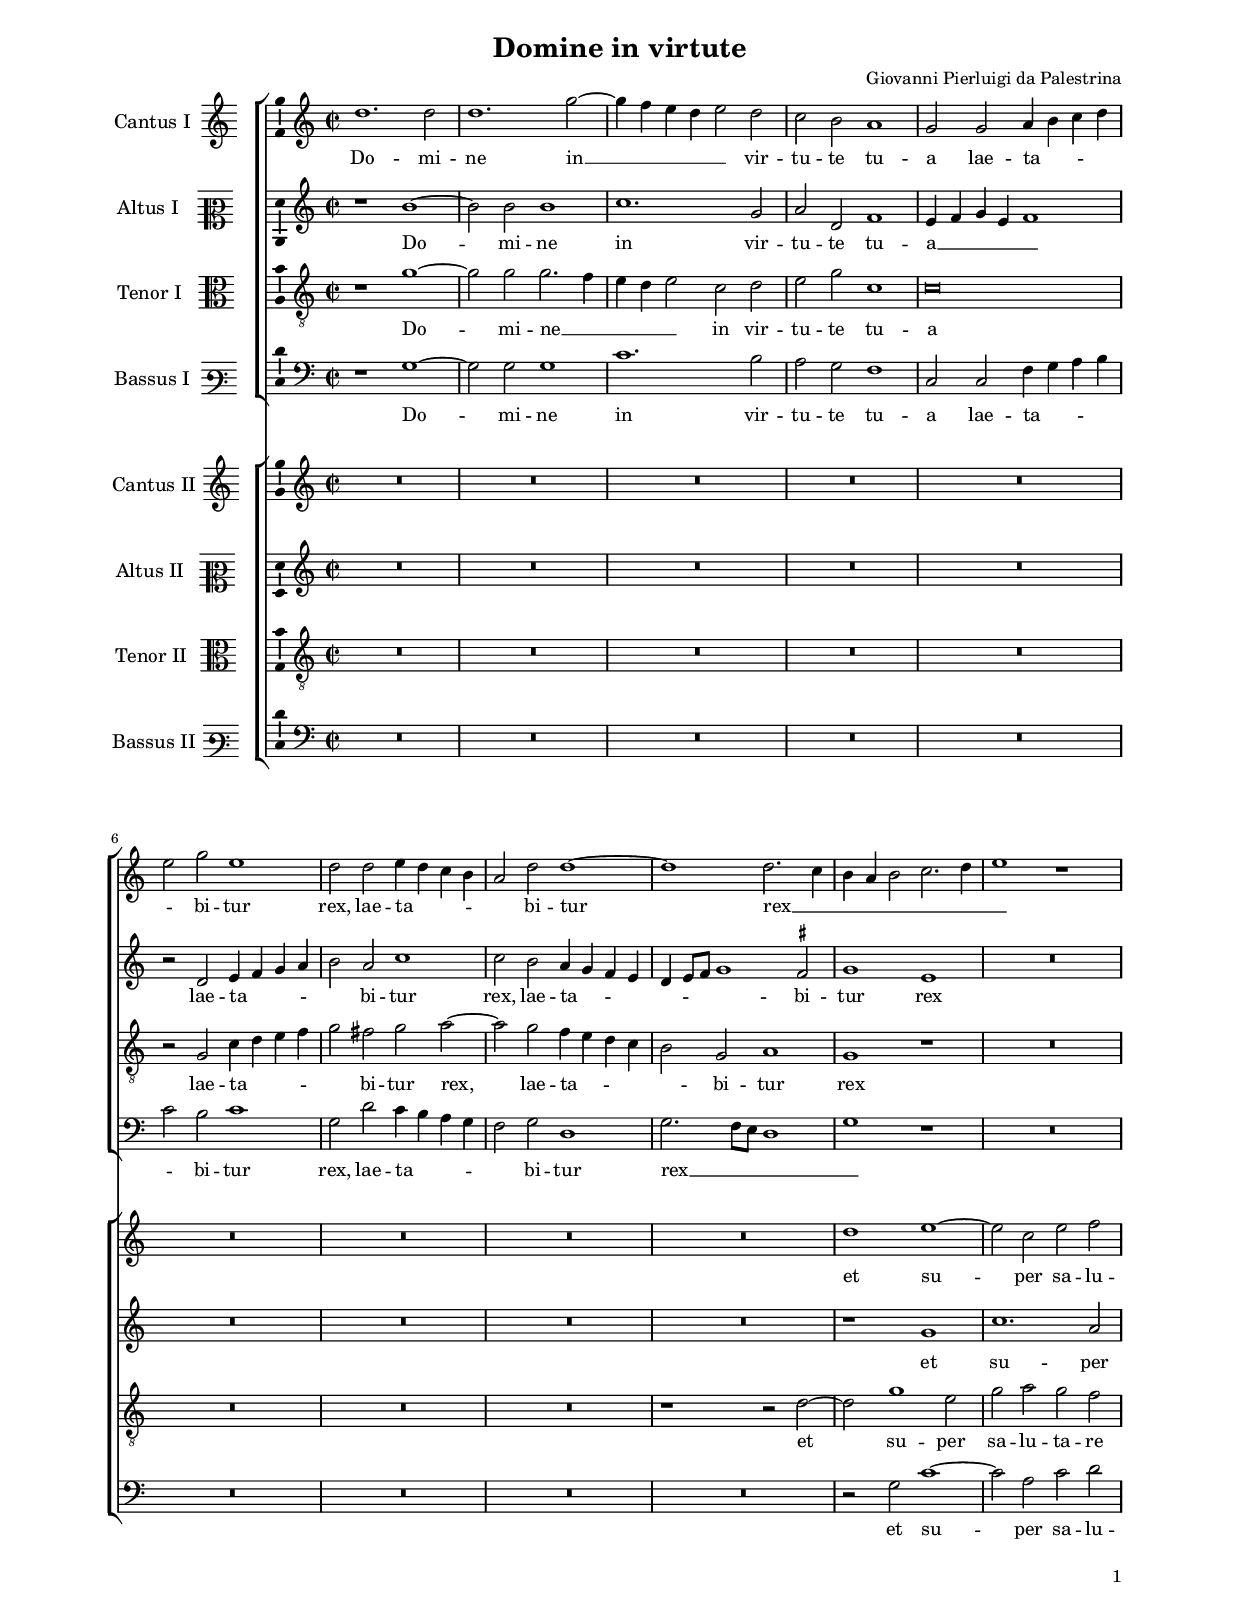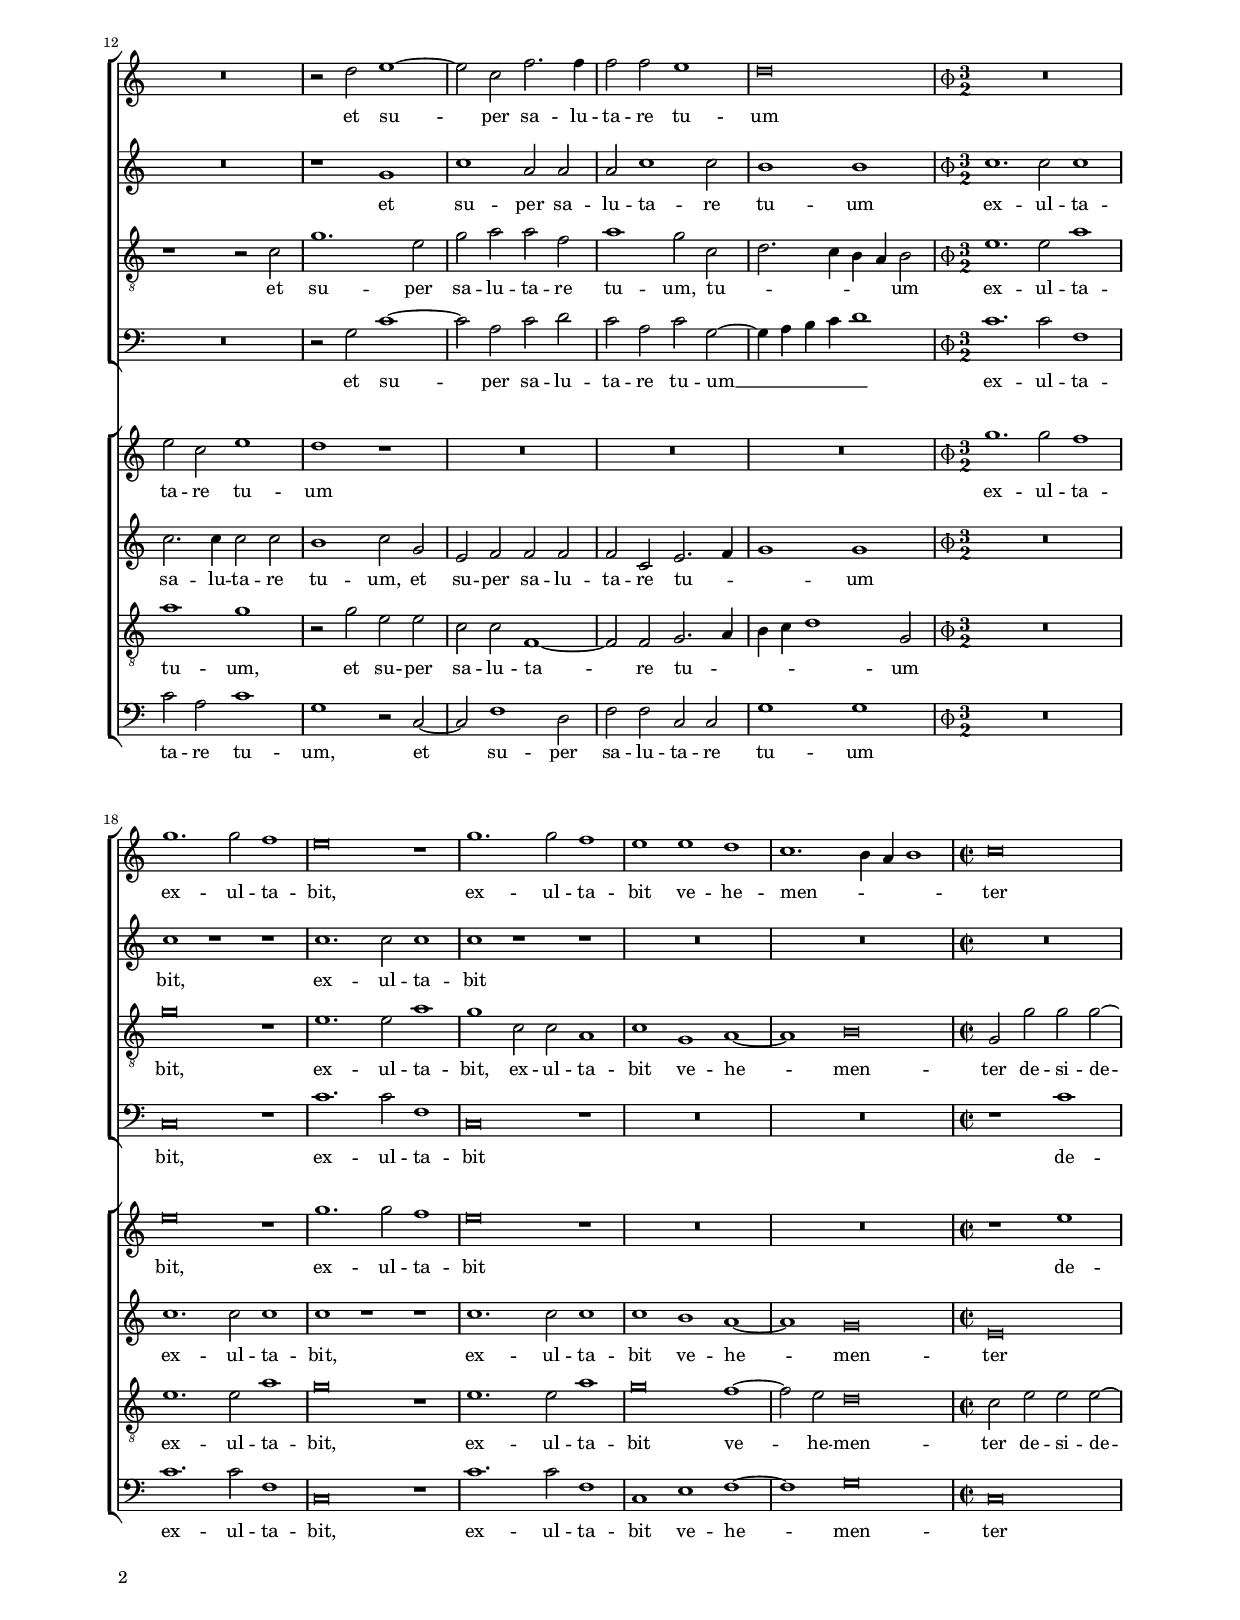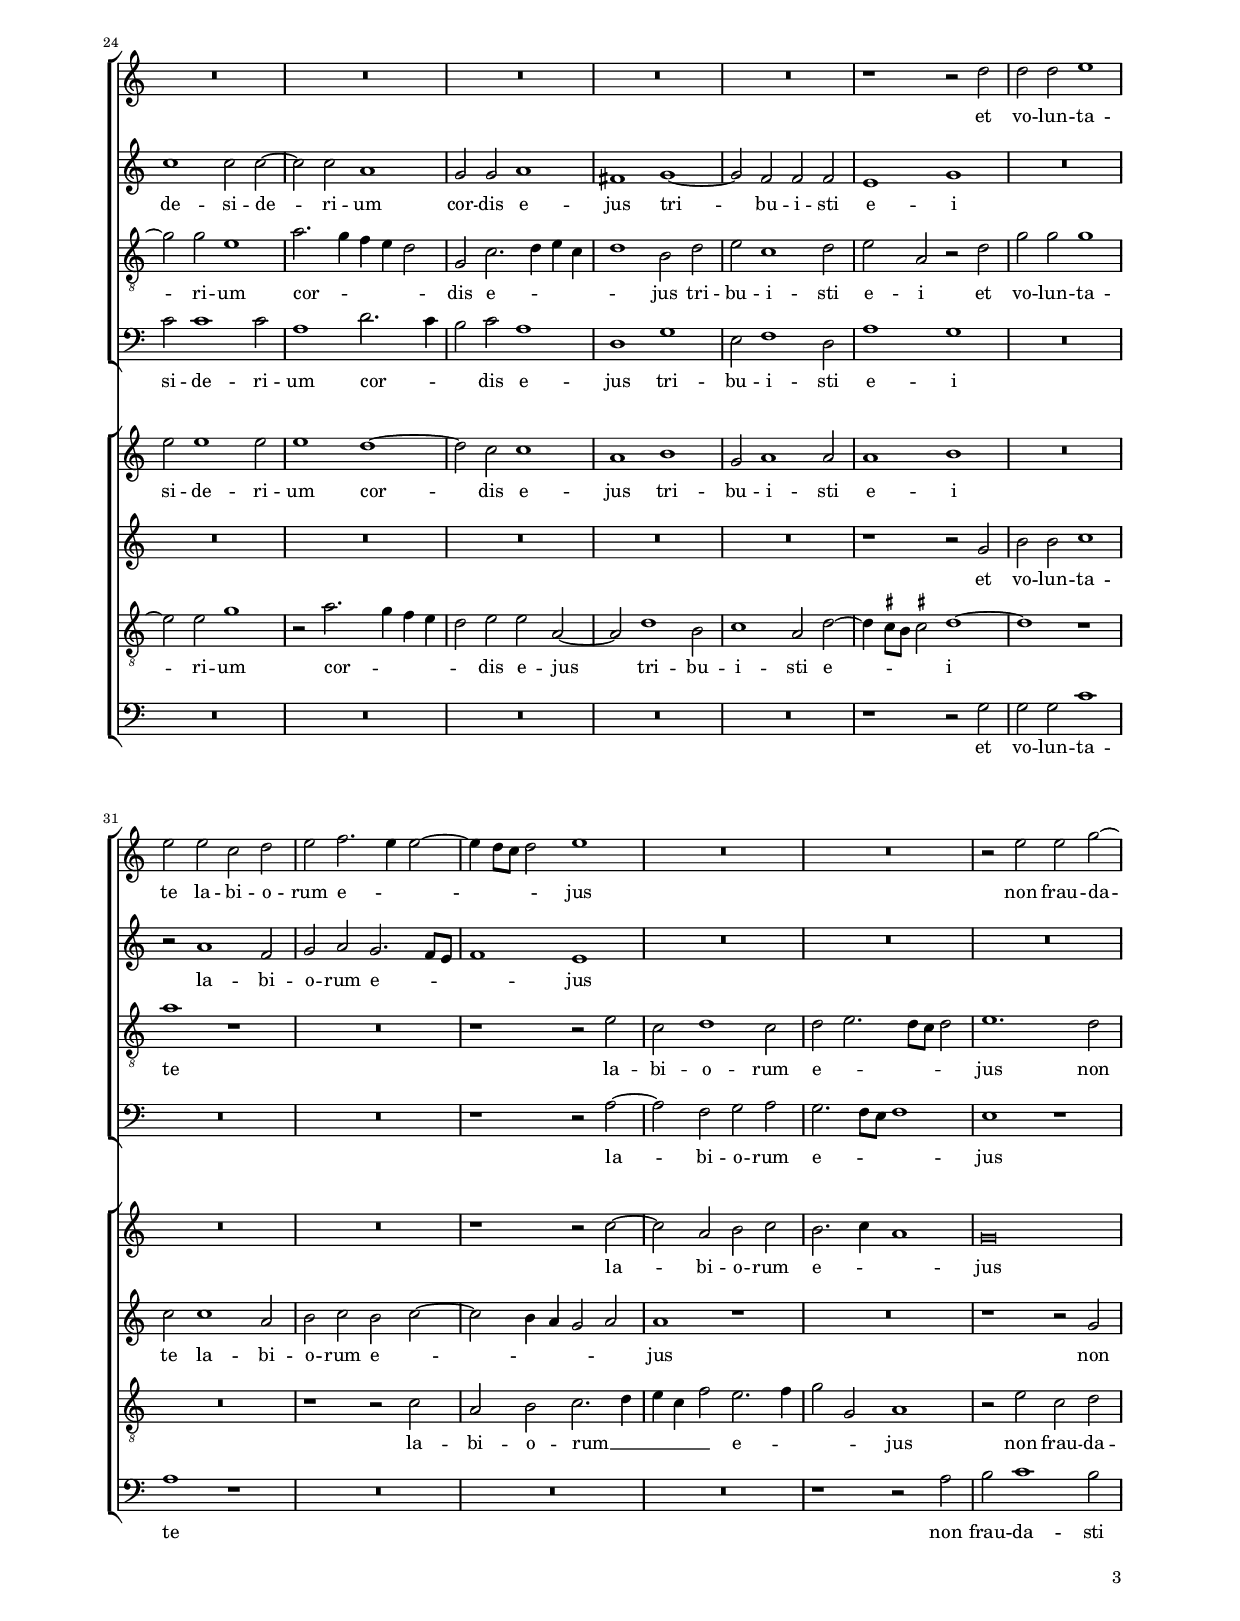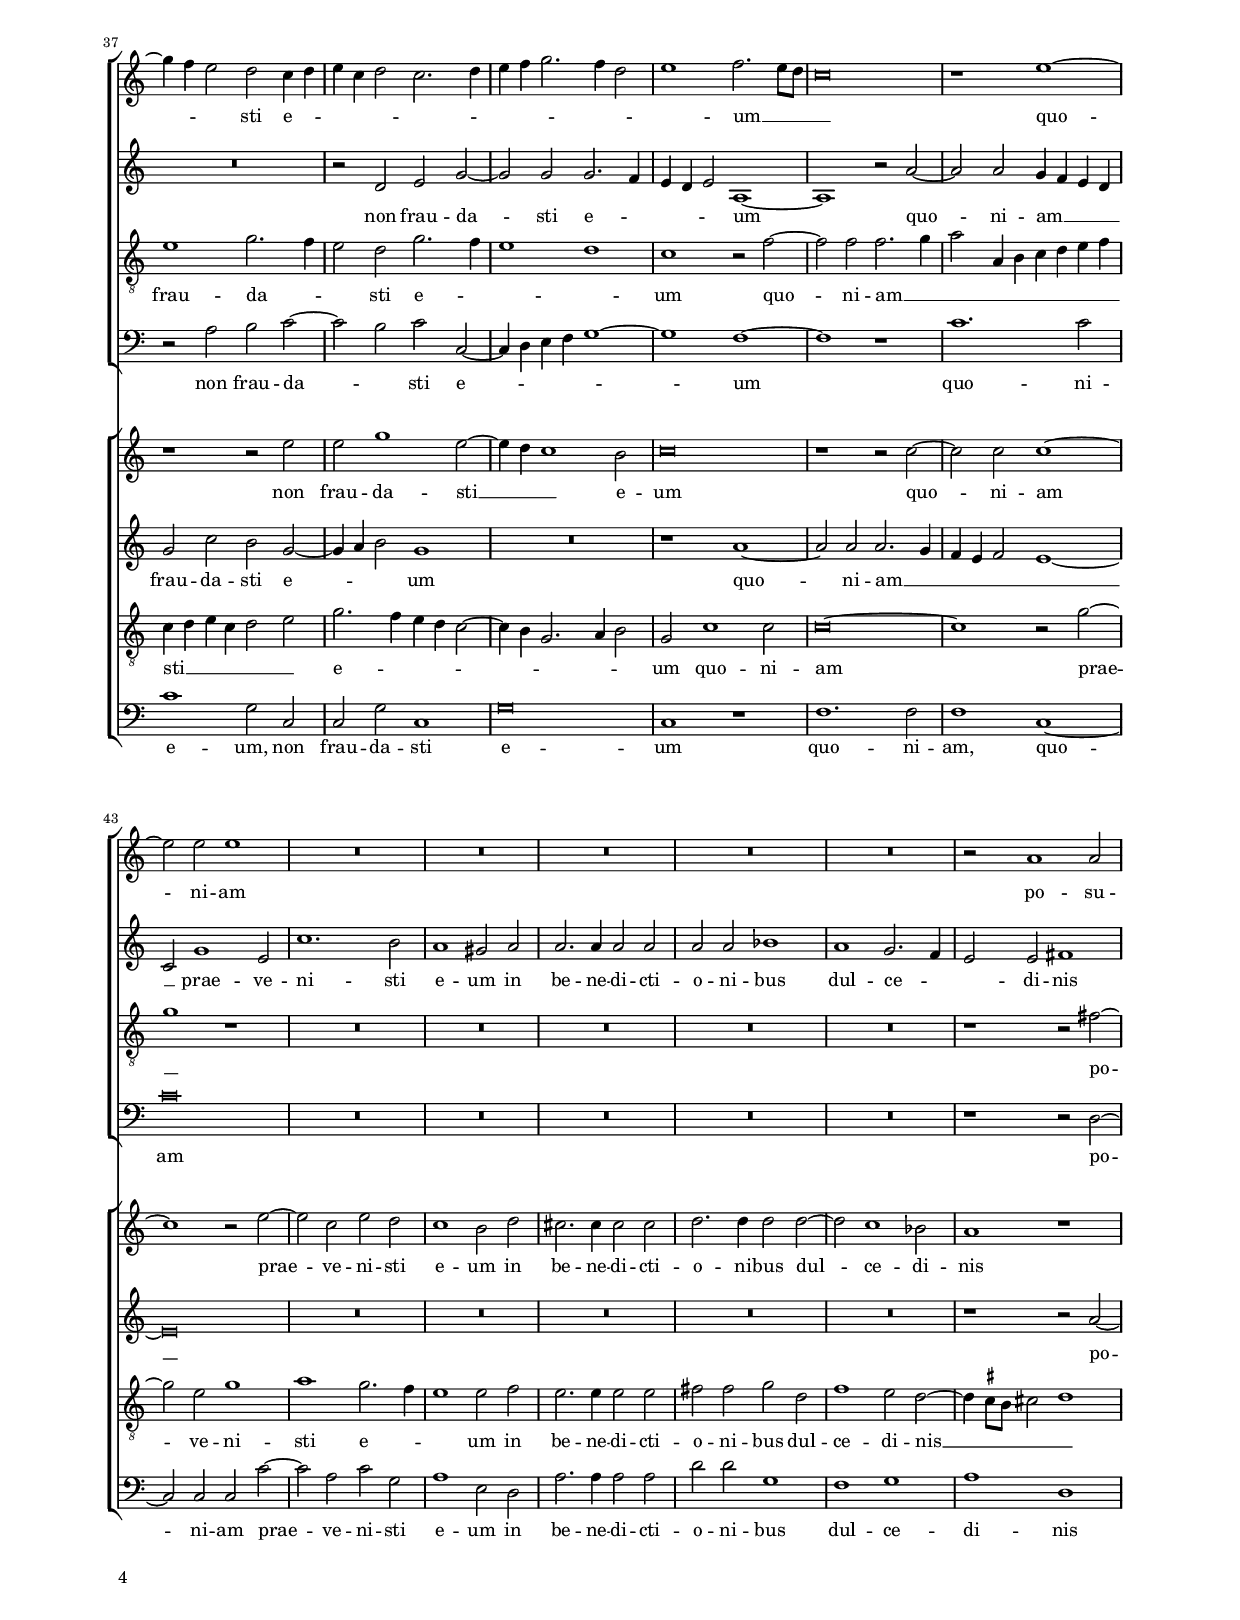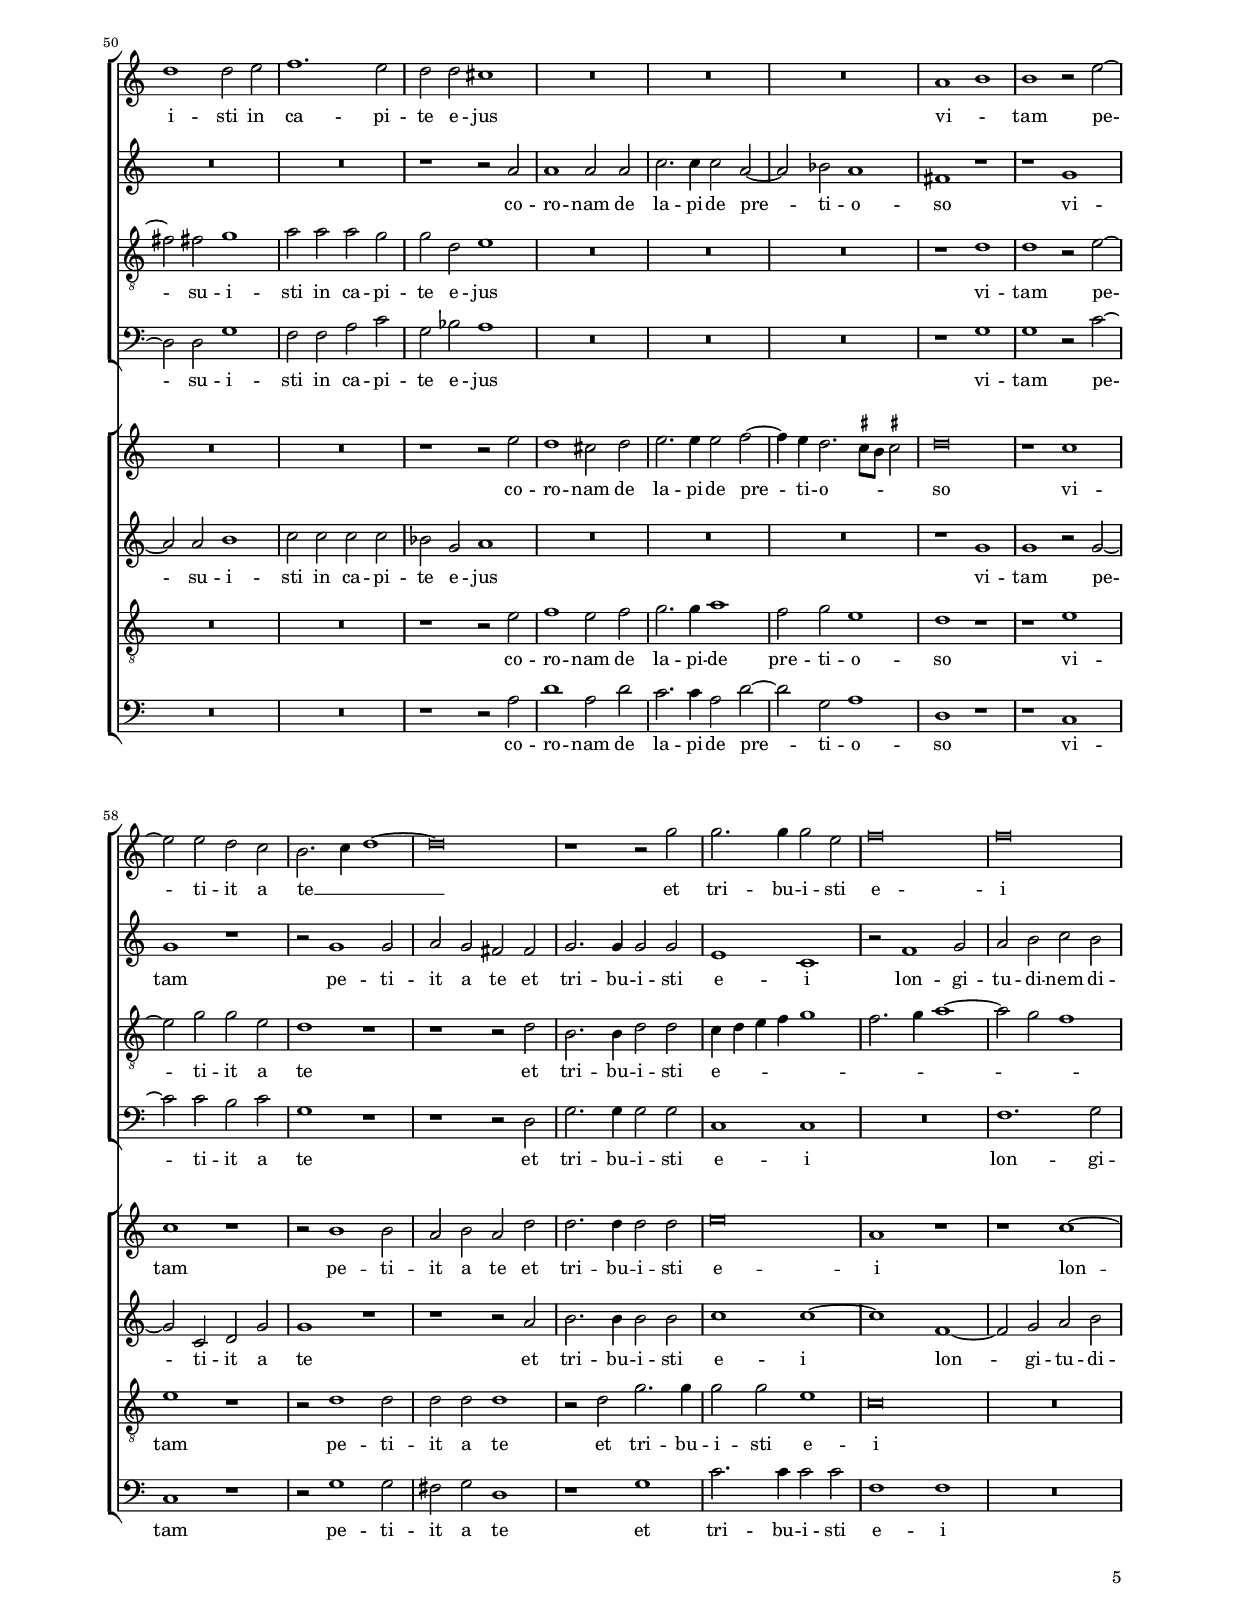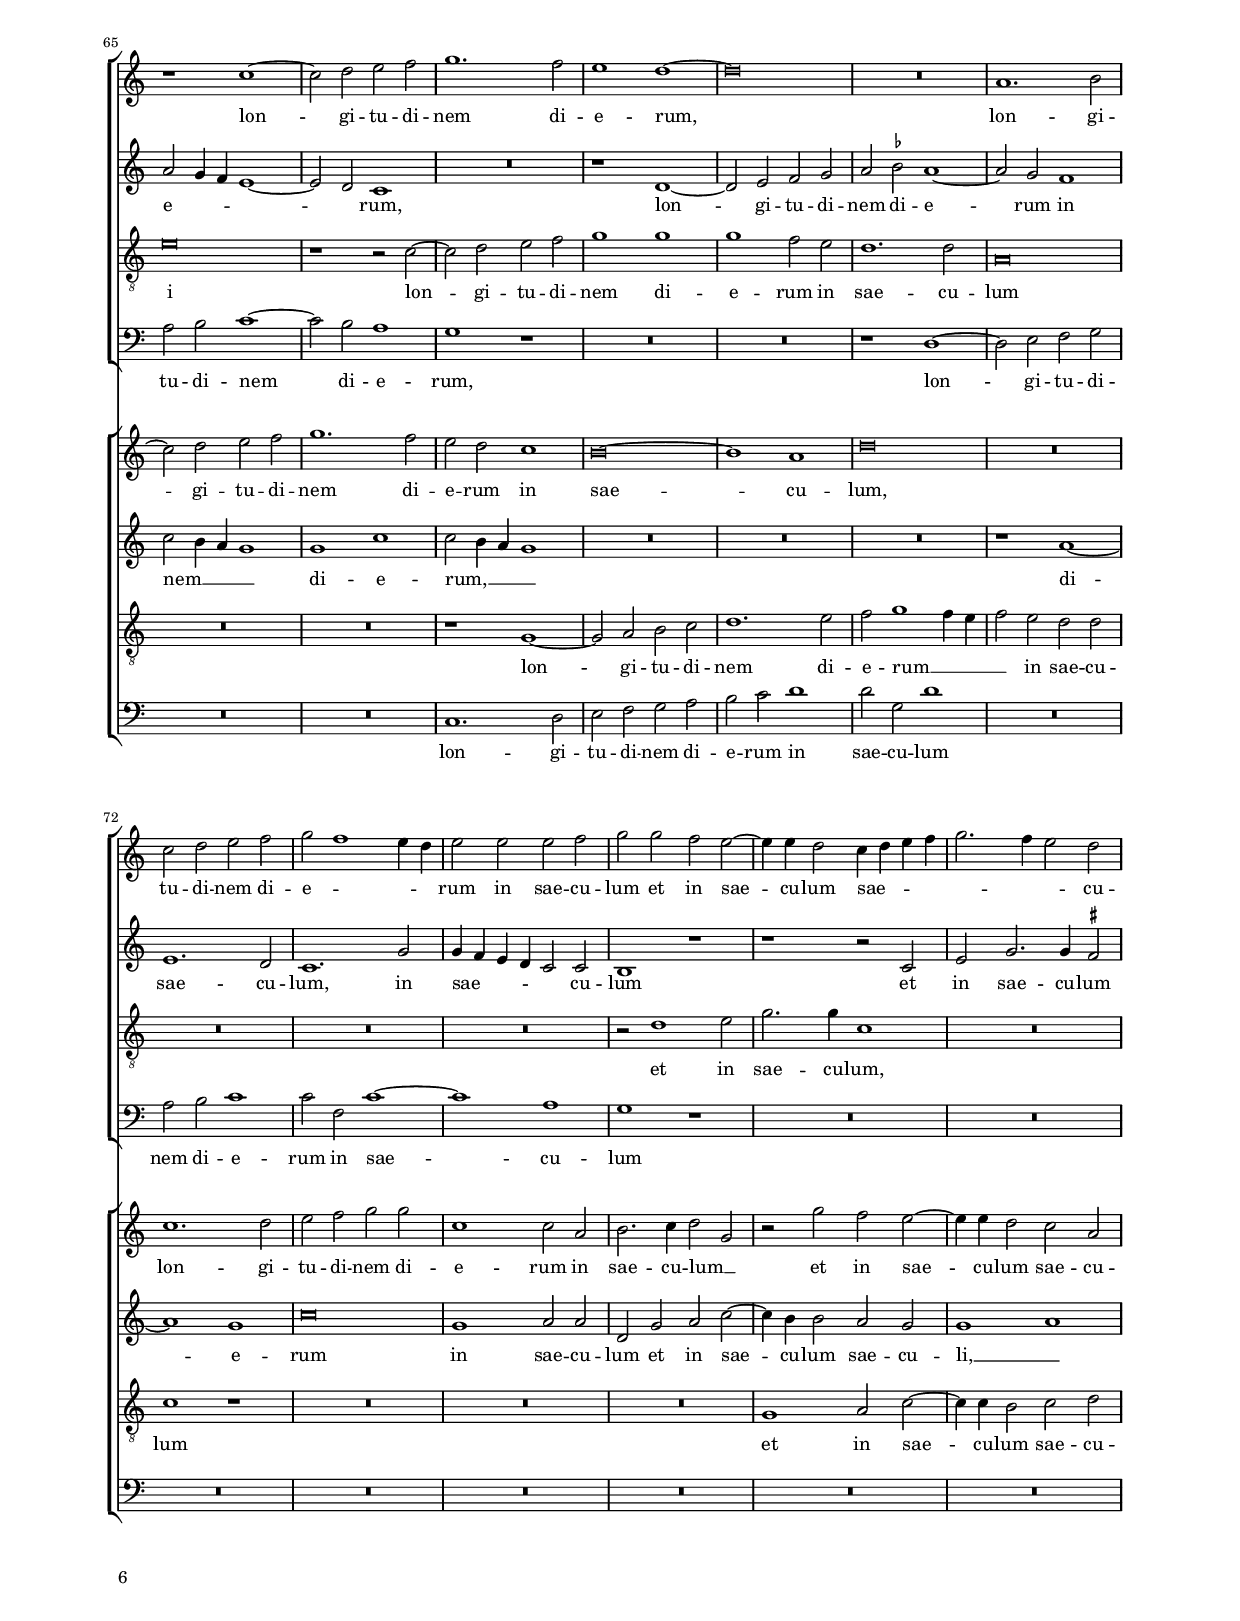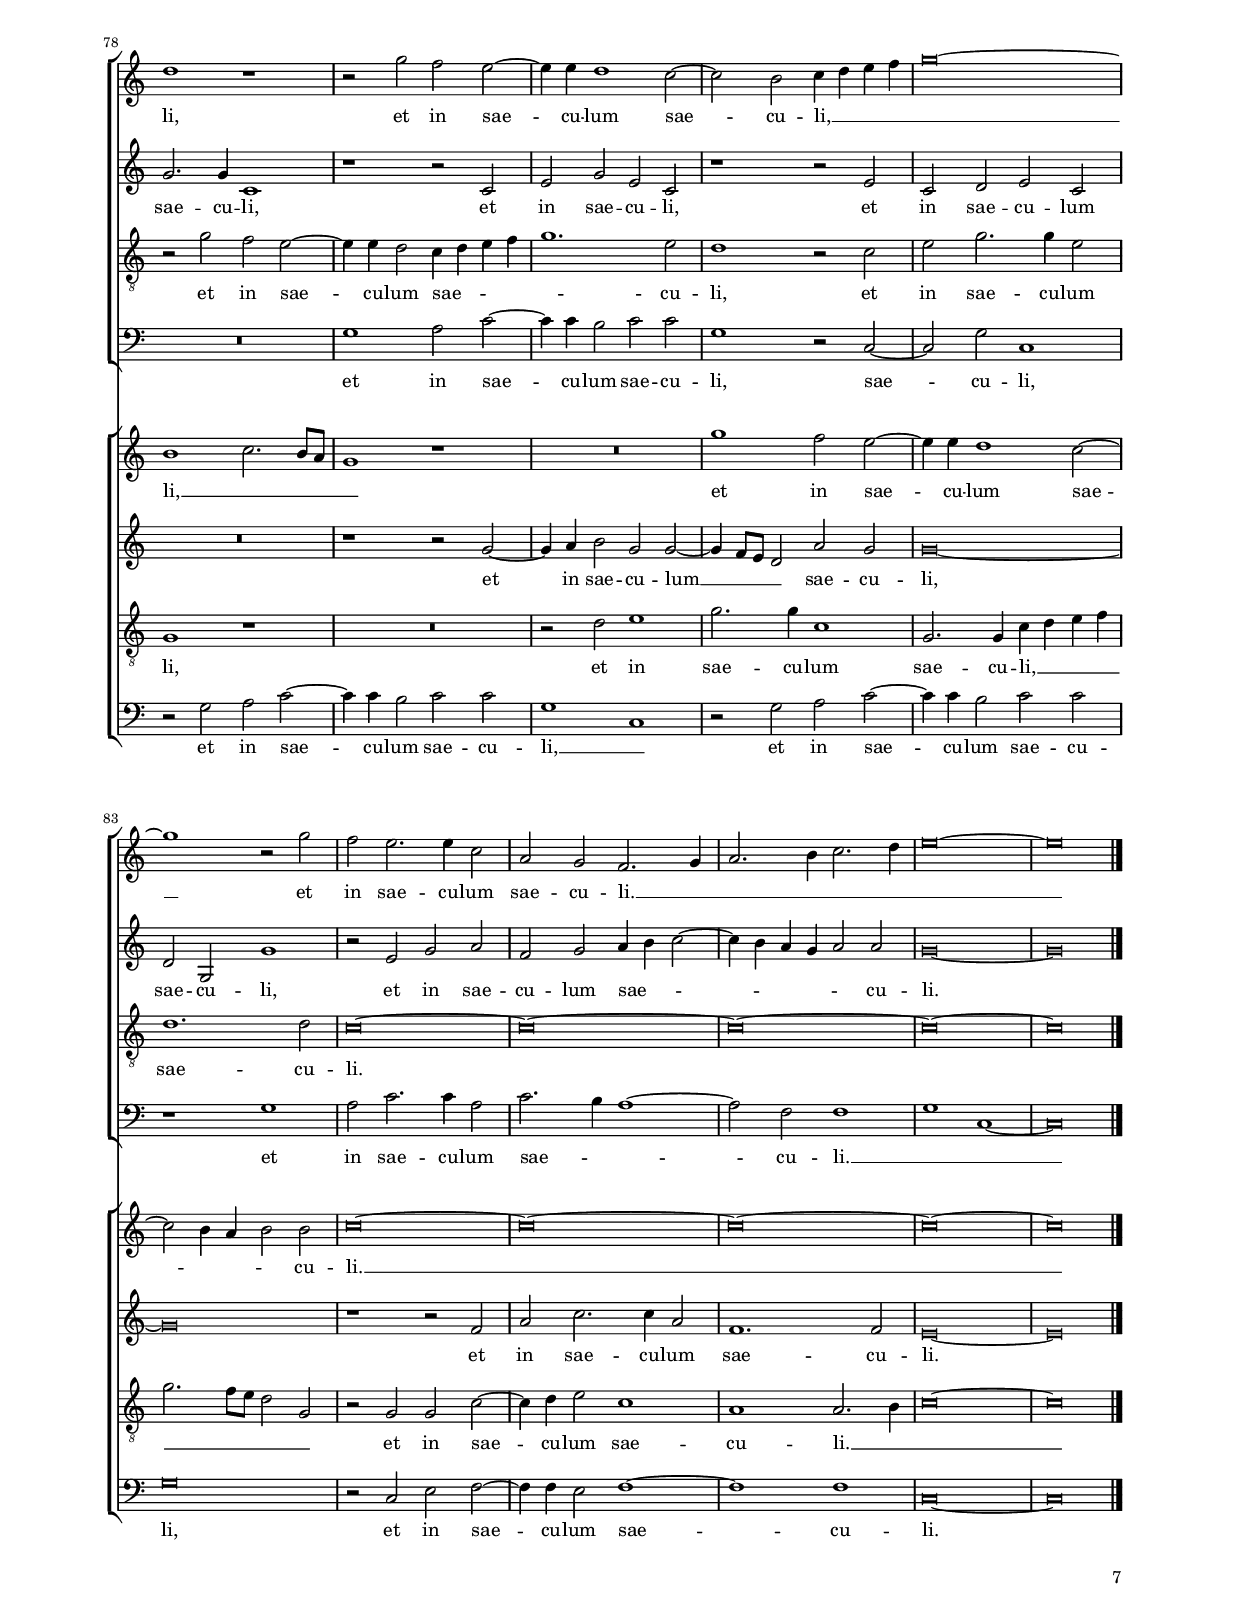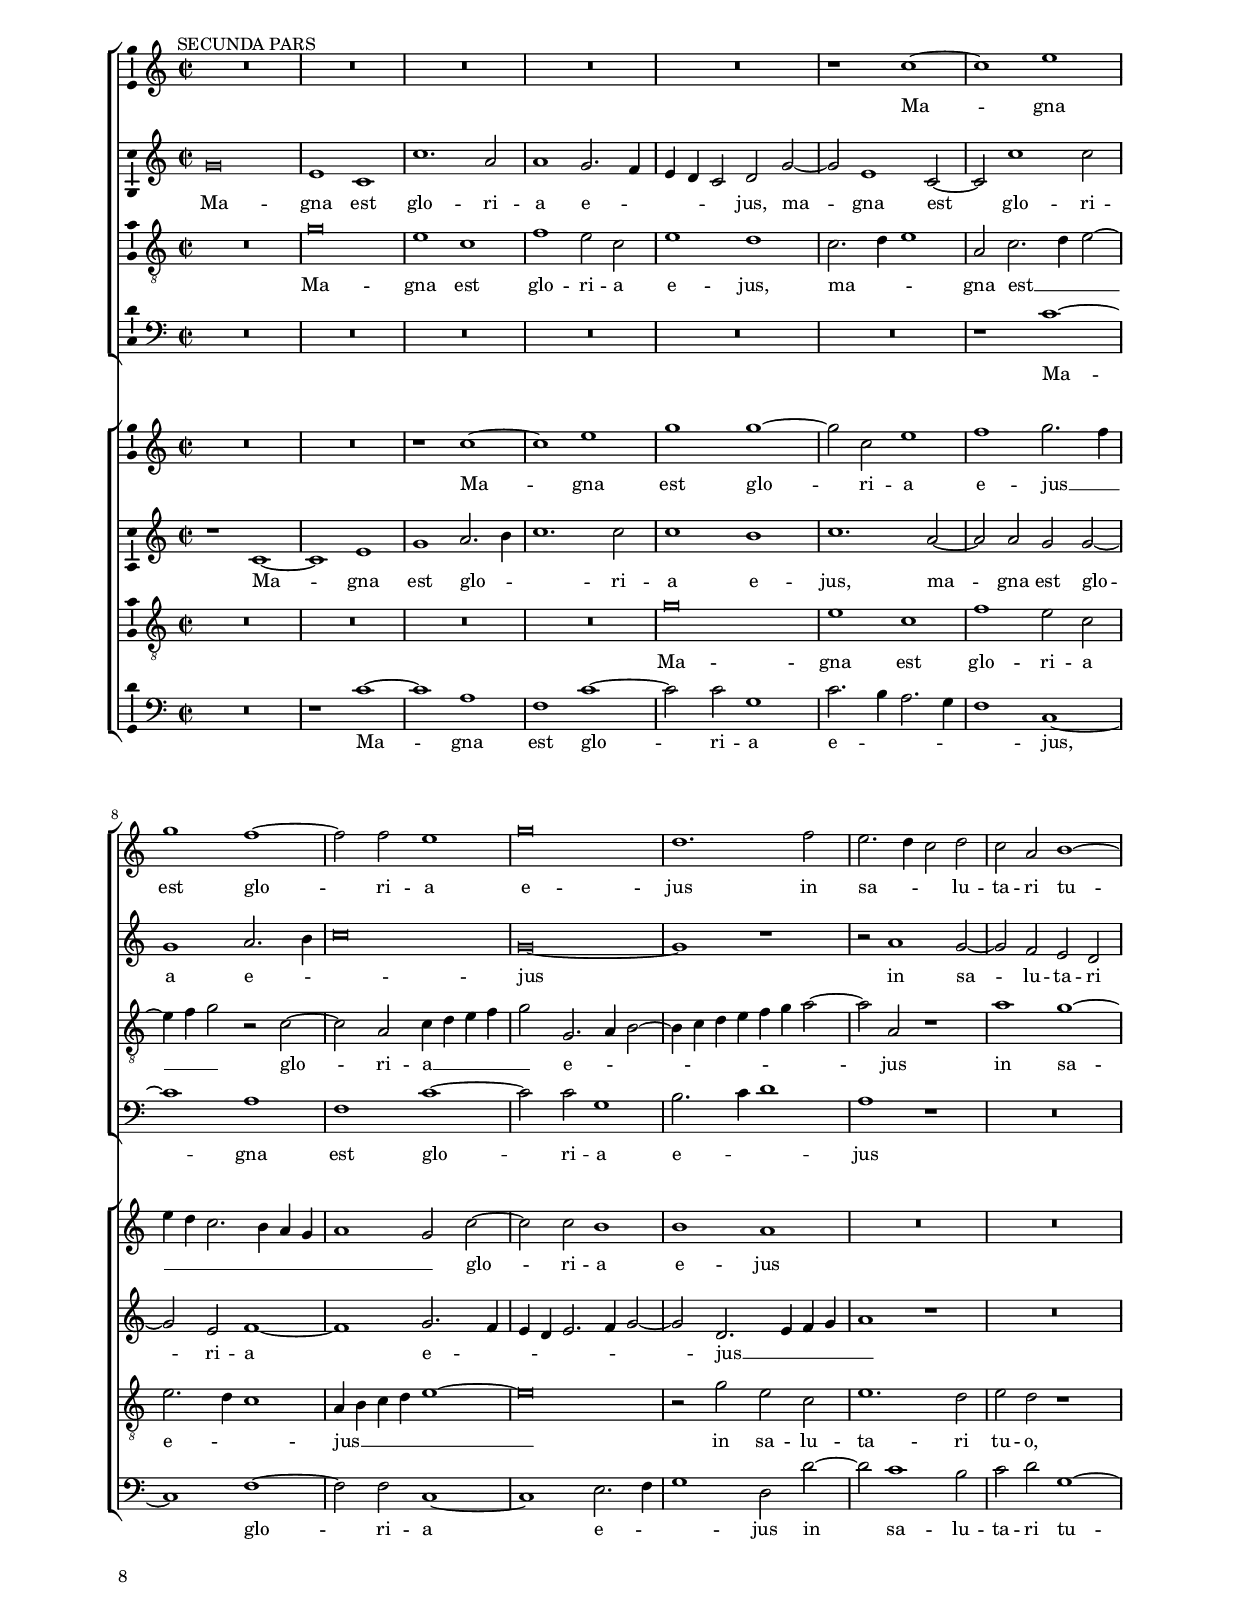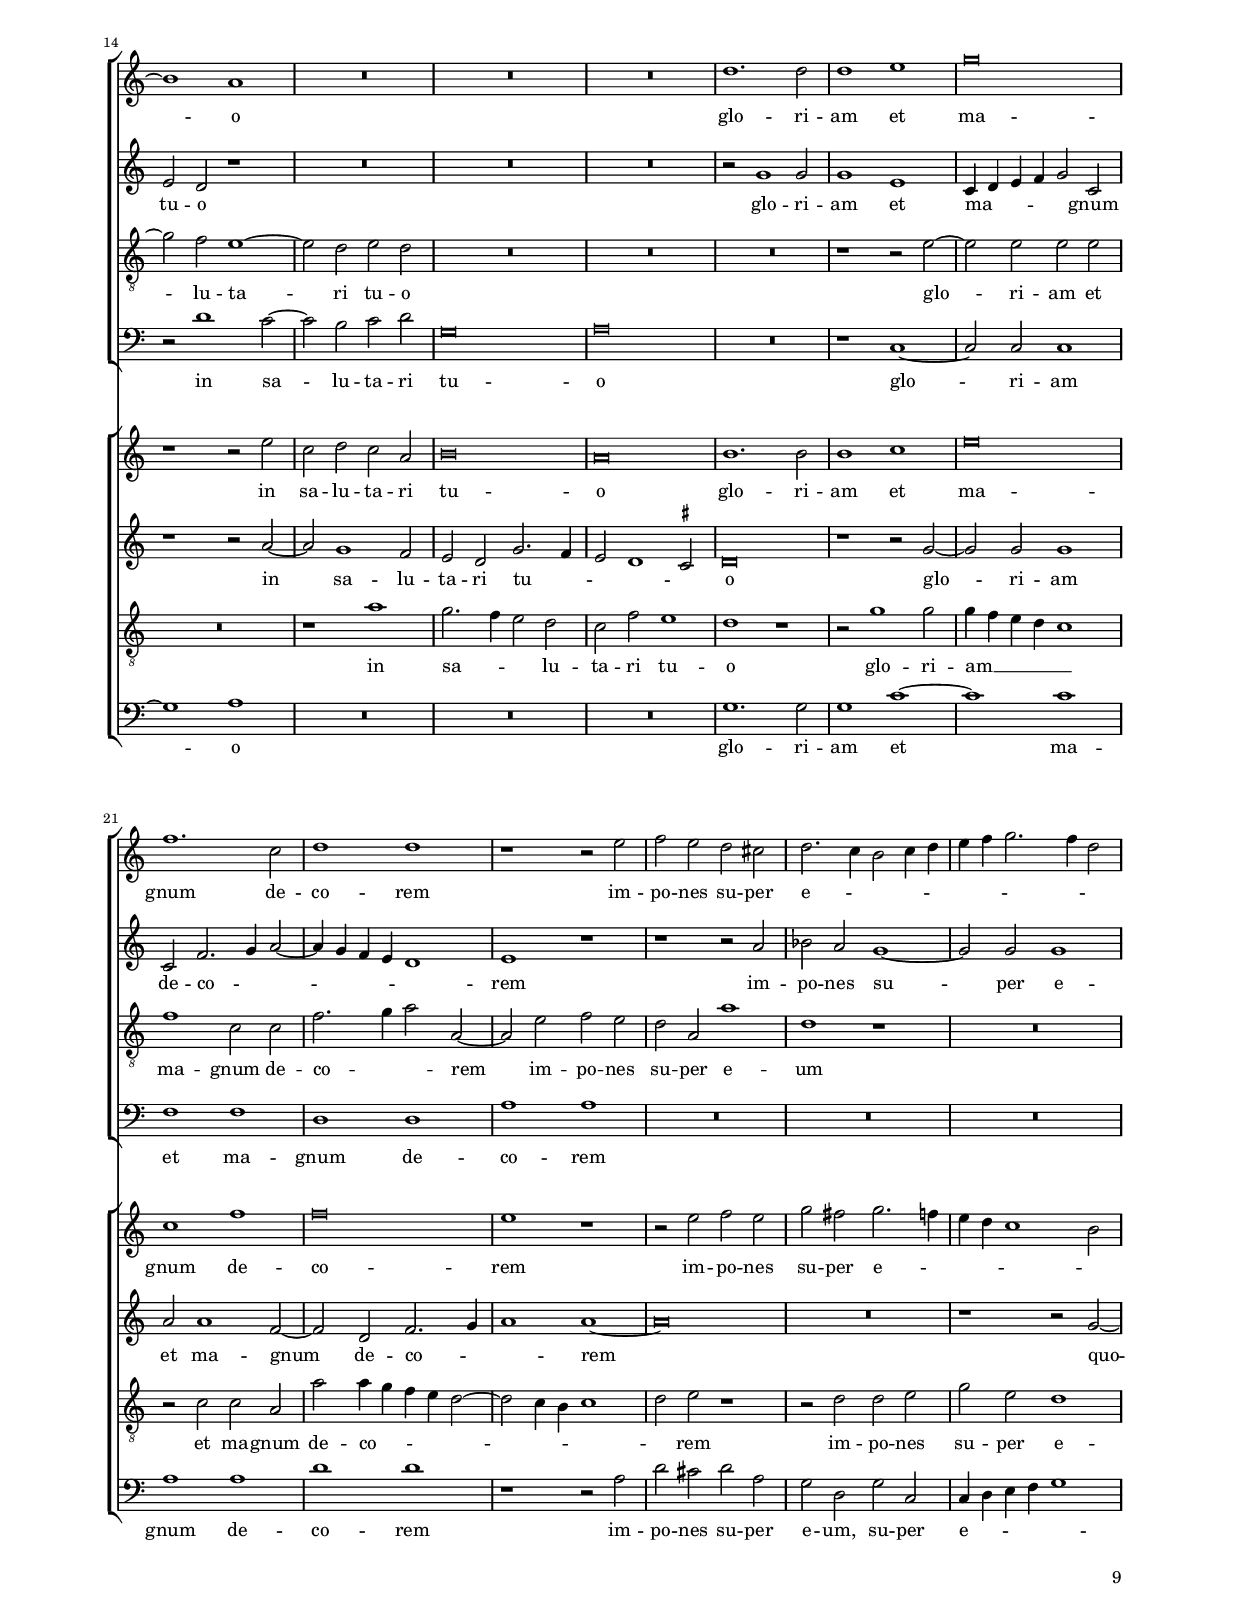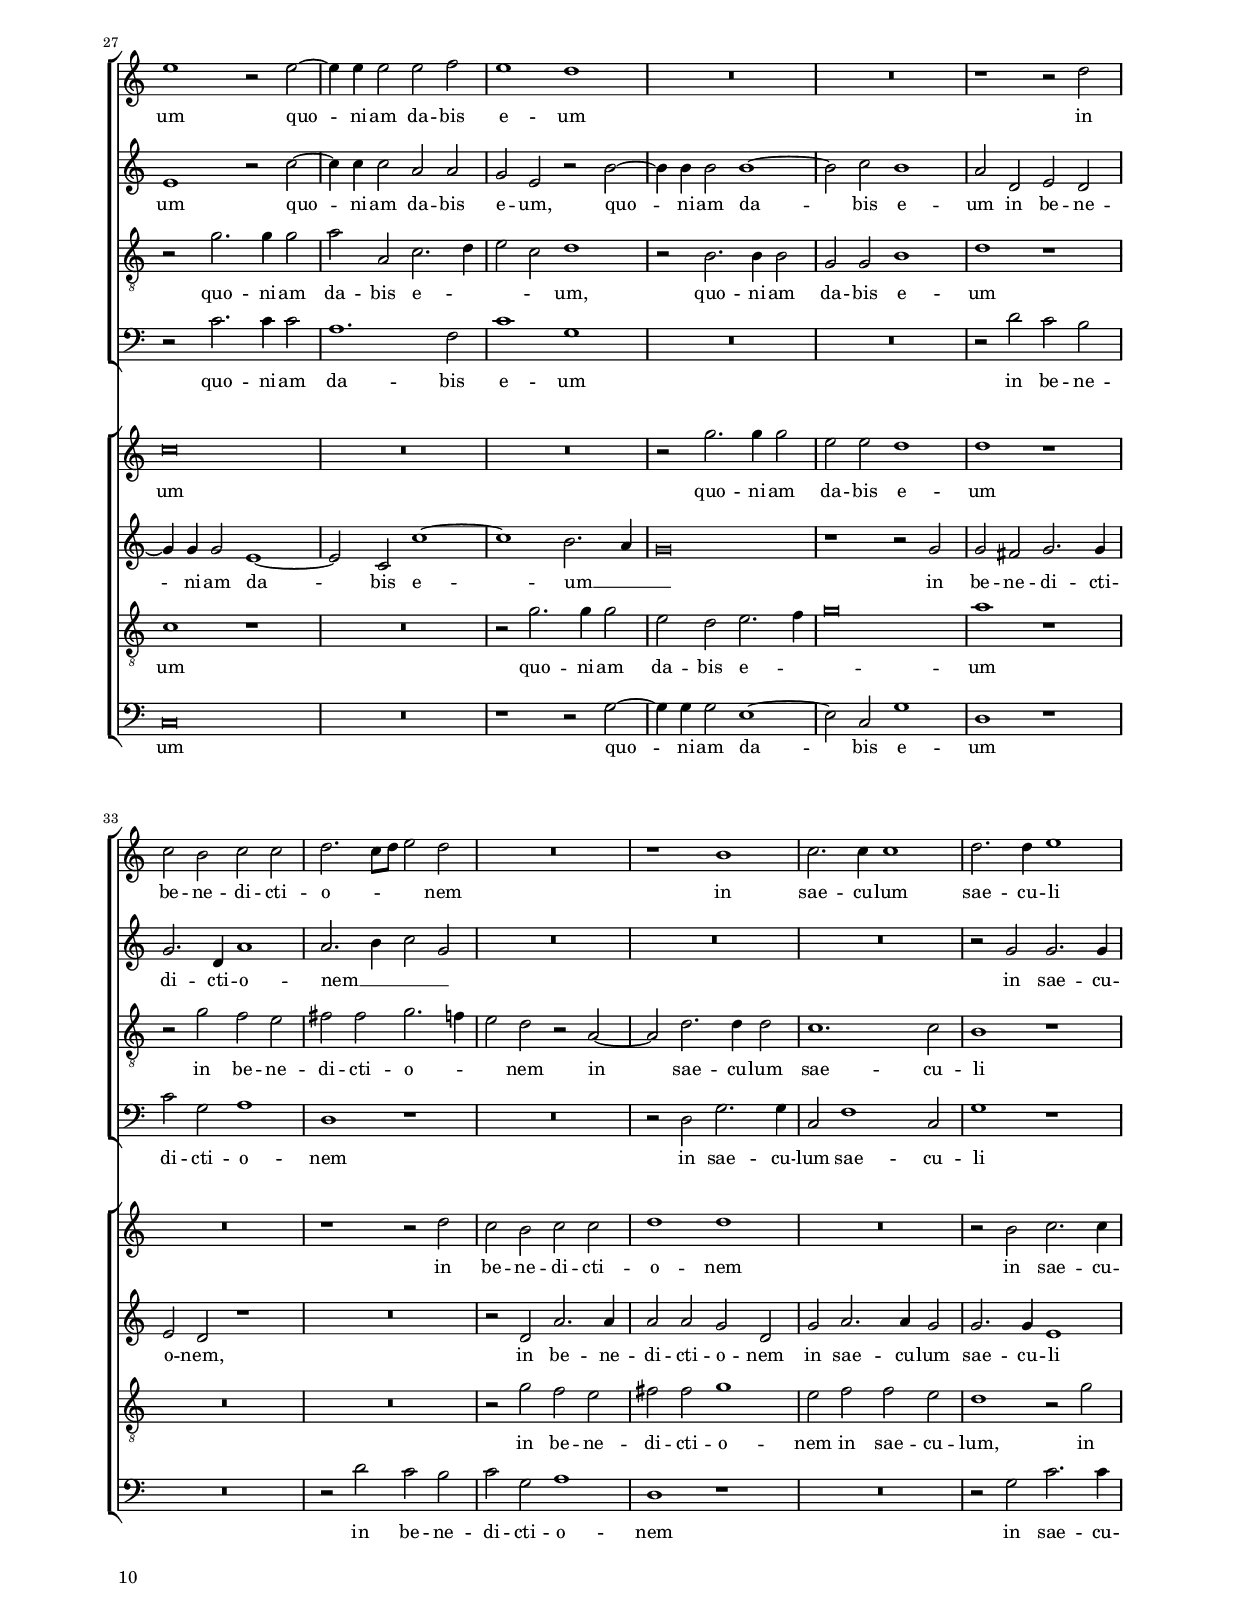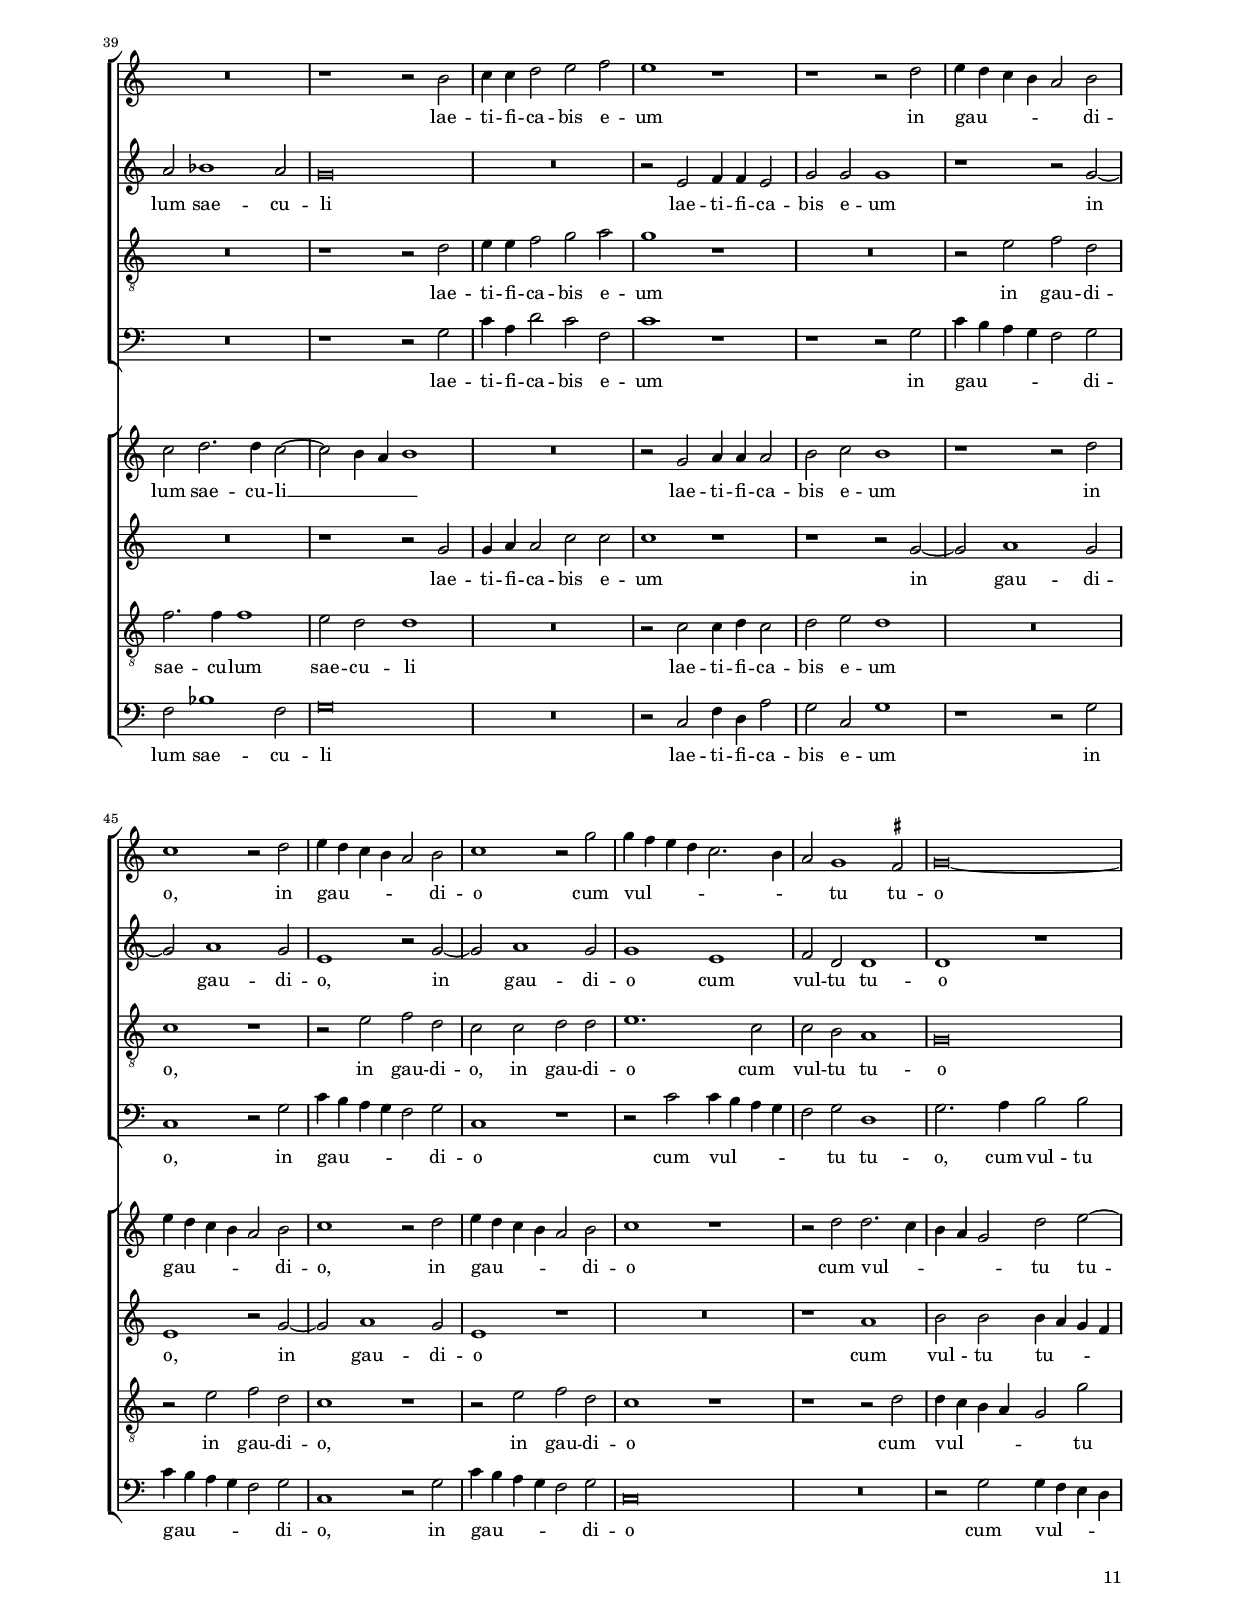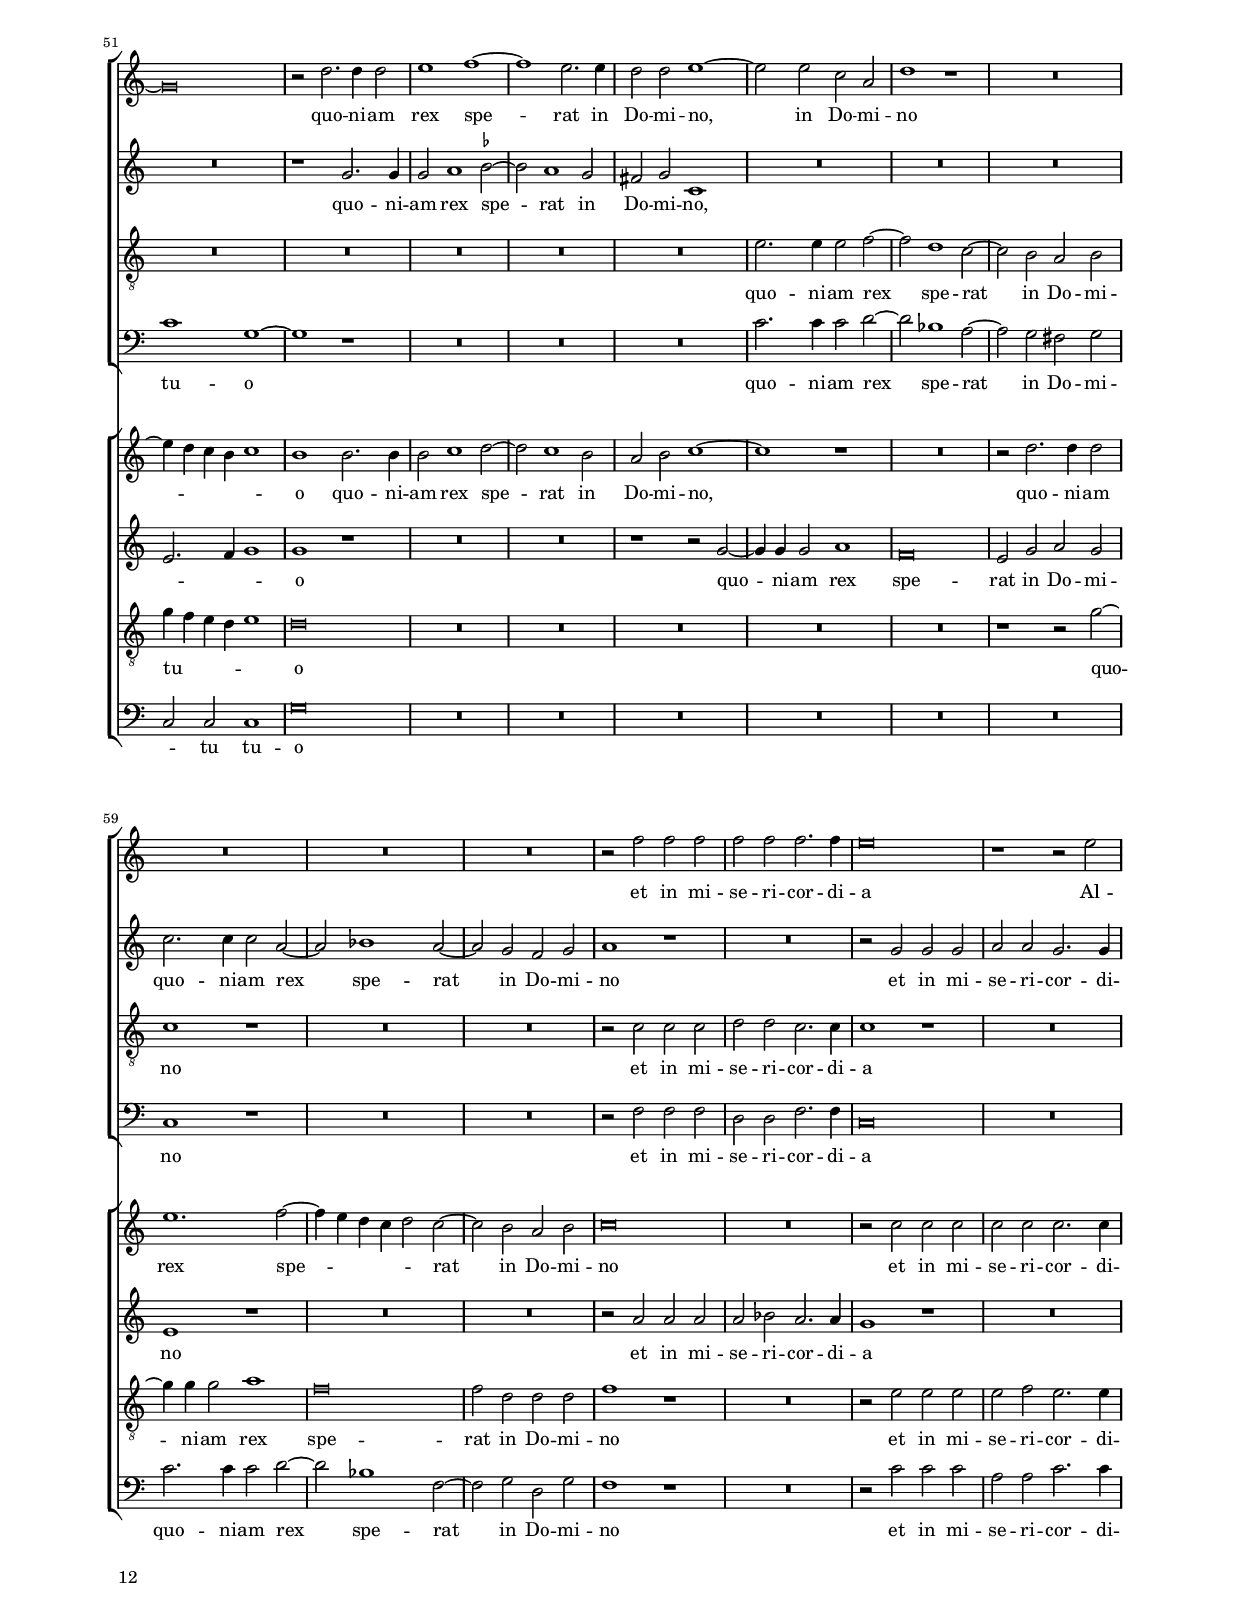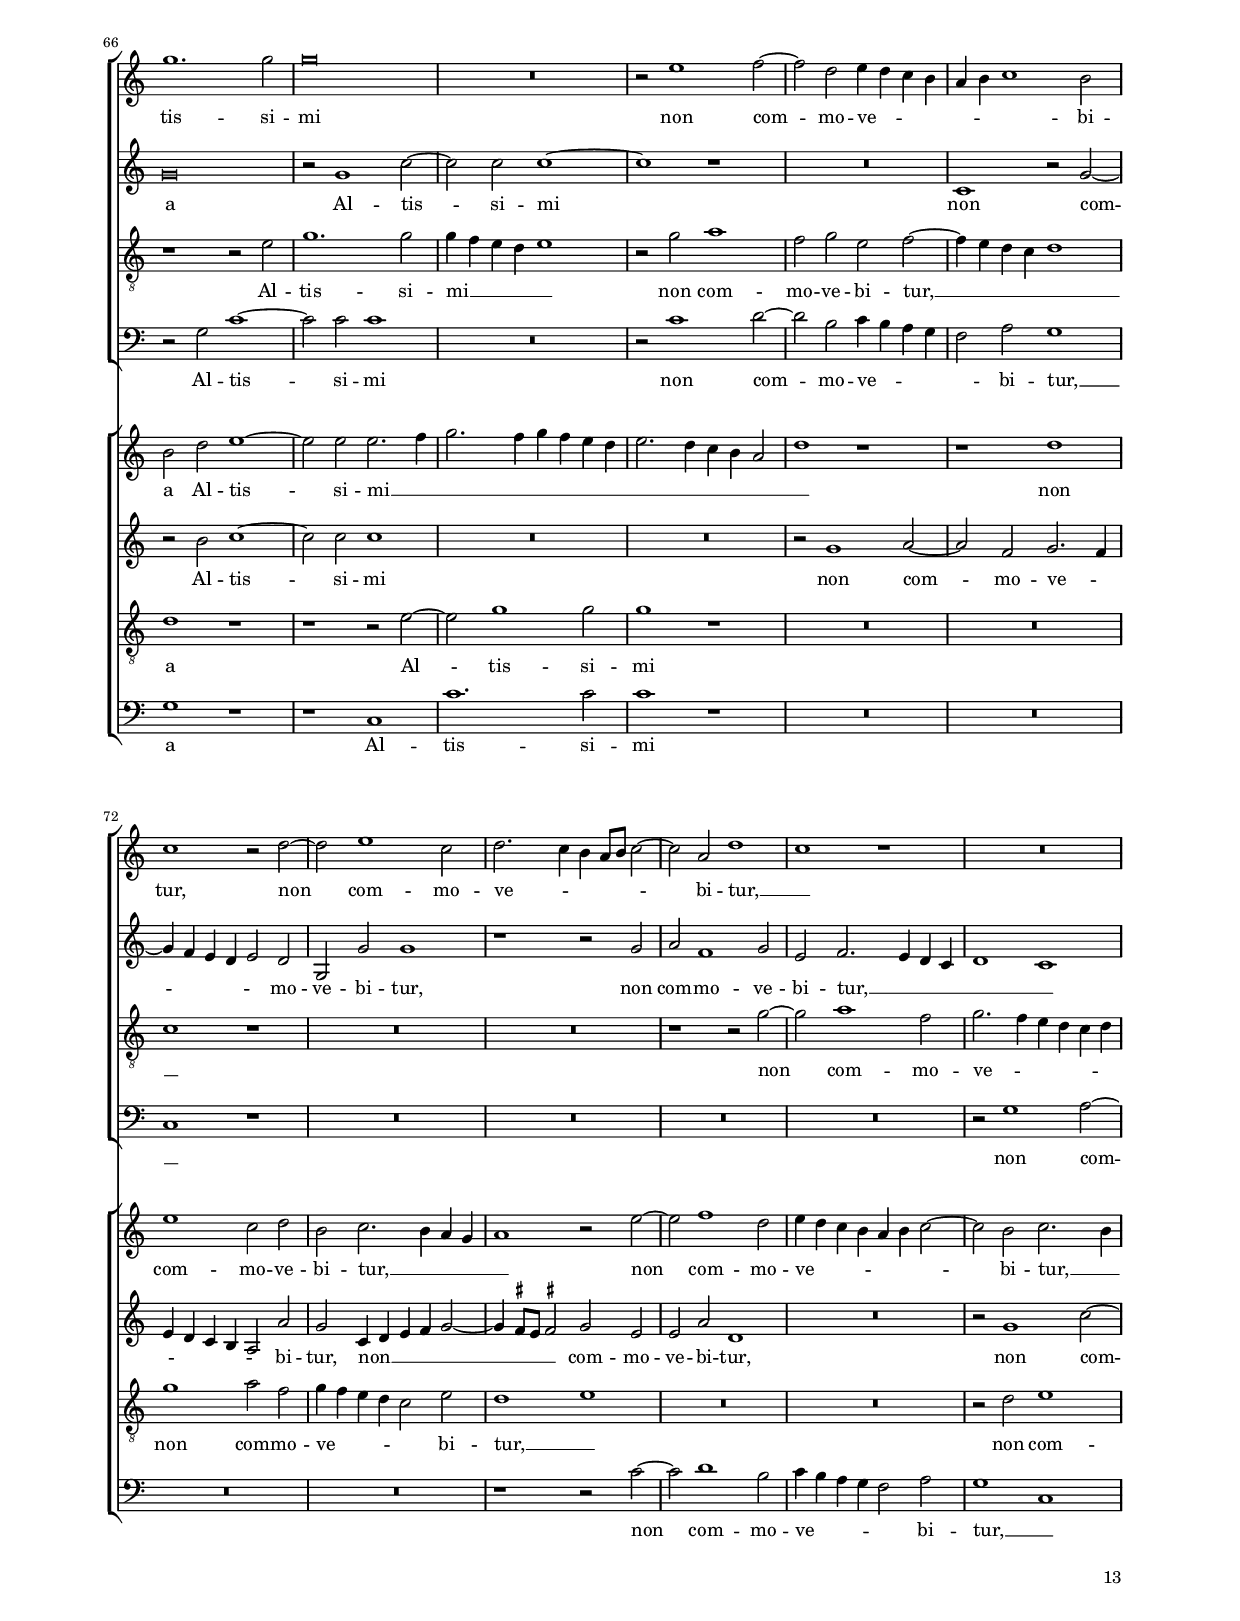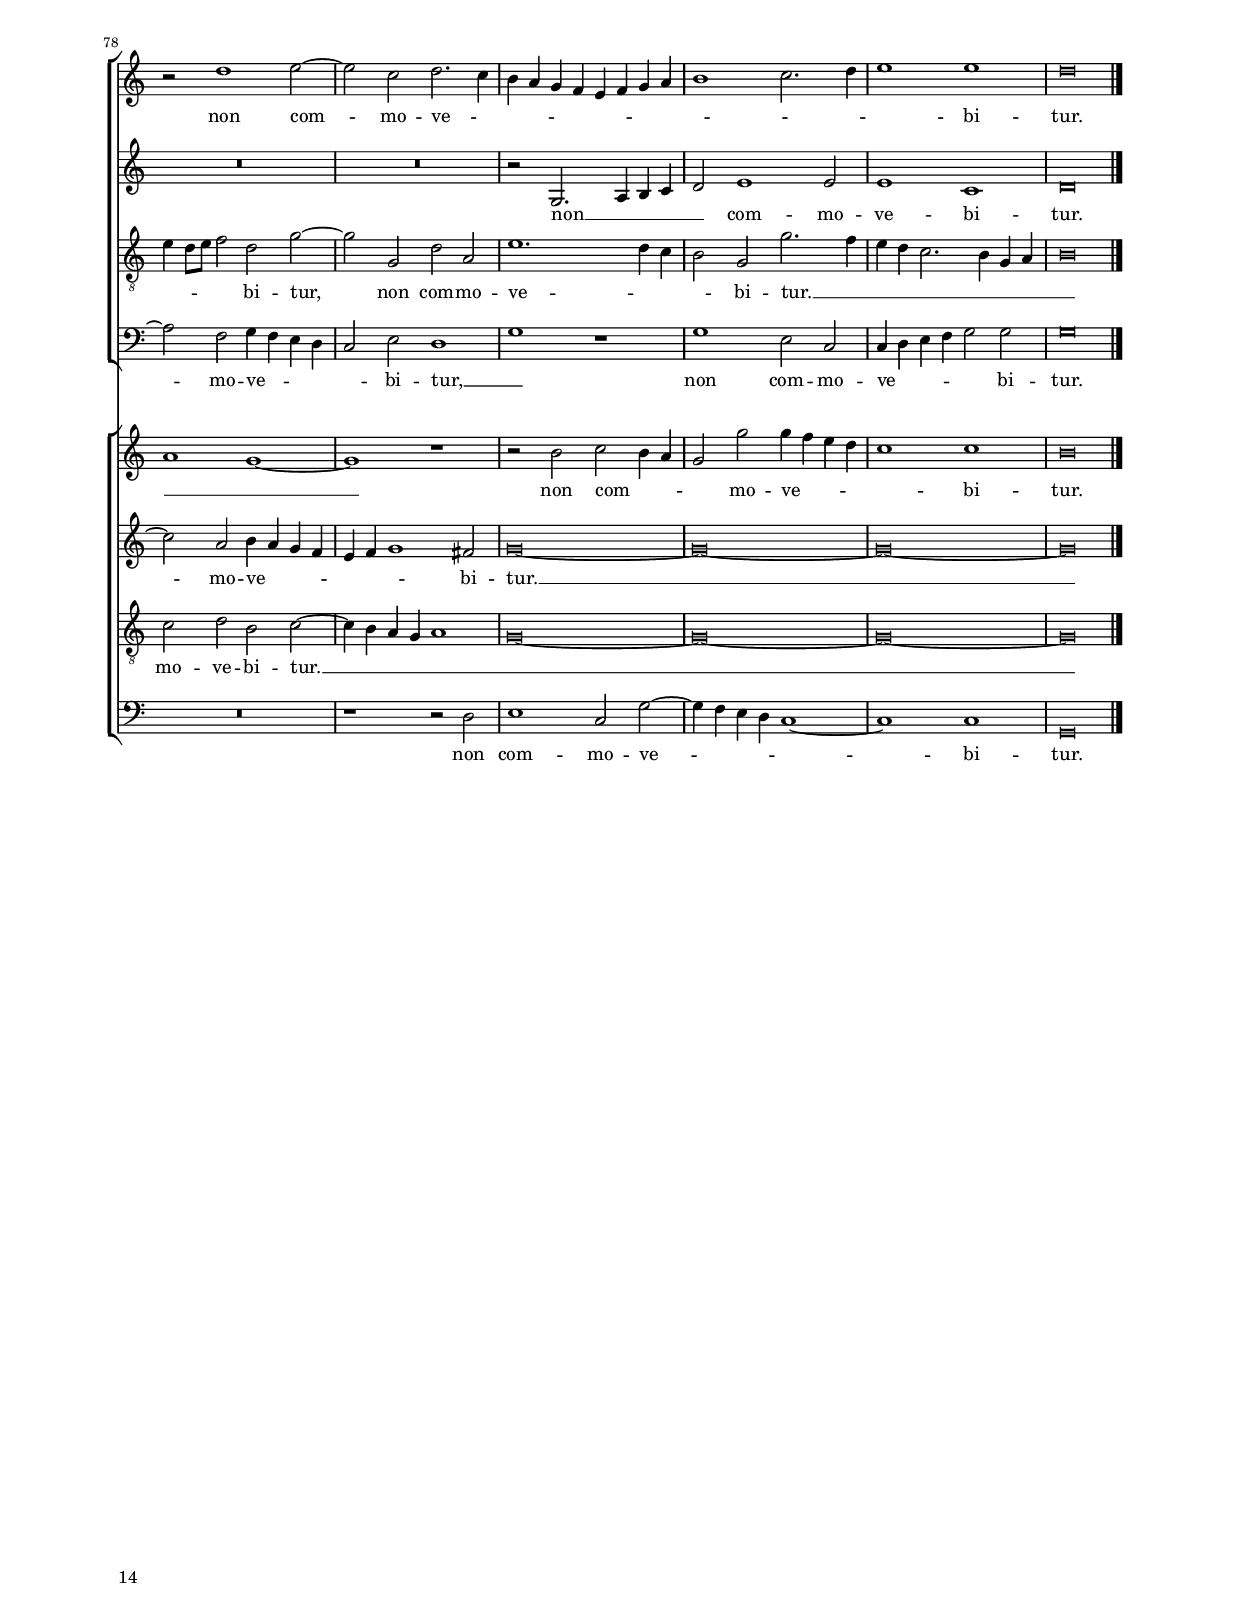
\header 
{
	title="Domine in virtute"
	composer="Giovanni Pierluigi da Palestrina"
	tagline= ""
}

\version "2.22.0"
\include "deutsch.ly"
#(set-global-staff-size 15)
% #(set-default-paper-size "letter")
#(ly:set-option 'point-and-click #f)


#(define ((double-time-signature glyph a b) grob)
   (grob-interpret-markup grob
          (markup #:override '(baseline-skip . 2.5) #:number
                  (#:line ((markup (#:musicglyph glyph))
                           (#:fontsize -1 #:column (a b)))))))

\paper
	{
	top-margin = 2 \cm
	bottom-margin = 1.4 \cm
	left-margin = 2 \cm
	right-margin = 2 \cm
	print-page-number = ##f
	ragged-bottom = ##f
	ragged-last-bottom = ##t
%   systems-per-page = 2
    score-system-spacing = #'((basic-distance . 18) (minimum-distance . 14) (padding . 7) (strechability . 250))
    system-system-spacing = #'((basic-distance . 18) (minimum-distance . 14) (padding . 7) (strechability . 250))
    oddFooterMarkup=\markup   \fill-line { "" \fromproperty #'page:page-number-string }
    evenFooterMarkup=\markup  \fill-line { \fromproperty #'page:page-number-string "" }
    last-bottom-spacing = #'((basic-distance . 12) (minimum-distance . 7) (padding . 4))
	}


global =  
	{
	\key c \major
	\time 2/2 \set Score.measureLength = #(ly:make-moment 2/1)
    \set Score.tempoHideNote = ##t
    \tempo 2 = 90
         \skip 1*2*16
        \once \override Score.TimeSignature.stencil = #(double-time-signature "timesig.mensural34" "3" "2") \time 3/1
        \tempo 1 = 135
        \skip 1*3*6
        \time 2/2 \set Score.measureLength = #(ly:make-moment 2/1)
        \skip 1*2*66 \bar "|."
	}

	ficta = { \once \set suggestAccidentals = ##t }
	
	forget = #(define-music-function (music) (ly:music?) #{
	\accidentalStyle forget
	$music
	\accidentalStyle default
	#})

        %\mark \markup { \fontsize #-3 \note  {1} #1 = \fontsize #-3 \note {1.} #1 }
	
incipitcantusprimus = \markup { \score {
	{
	\set Staff.instrumentName = \markup { \fontsize #1 "Cantus I" }
	\key c \major
	\clef violin
	s4 \bar ""
	}
	\layout  {
	raggedright = ##t
	indent = 1.6 \cm
	line-width = 2.2\cm
	\context { \Staff \remove Time_signature_engraver }
	\override Staff.Clef.Y-extent = #'(0 . 0)
	}} \hspace #1 }
      
incipitaltusprimus = \markup { \score {
	{
	\set Staff.instrumentName = \markup { \fontsize #1 "Altus I" }
	\key c \major
	\clef mezzosoprano
	s4 \bar ""
	}
	\layout  {
	raggedright = ##t
	indent = 1.6 \cm
	line-width = 2.2\cm
	\context { \Staff \remove Time_signature_engraver }
	\override Staff.Clef.Y-extent = #'(0 . 0)
	}} \hspace #1 }
      
incipittenorprimus = \markup { \score {
	{
	\set Staff.instrumentName = \markup { \fontsize #1 "Tenor I" }
	\key c \major
	\clef alto
	s4 \bar ""
	}
	\layout  {
	raggedright = ##t
	indent = 1.6 \cm
	line-width = 2.2\cm
	\context { \Staff \remove Time_signature_engraver }
	\override Staff.Clef.Y-extent = #'(0 . 0)
	}} \hspace #1 }


incipitbassusprimus = \markup { \score {
	{
	\set Staff.instrumentName = \markup { \fontsize #1 "Bassus I" }
	\key c \major
	\clef varbaritone
	s4 \bar ""
	}
	\layout  {
	raggedright = ##t
	indent = 1.6 \cm
	line-width = 2.2\cm
	\context { \Staff \remove Time_signature_engraver }
	\override Staff.Clef.Y-extent = #'(0 . 0)
	}} \hspace #1 }

incipitcantussecundus = \markup { \score {
	{
	\set Staff.instrumentName = \markup { \fontsize #1 "Cantus II" }
	\key c \major
	\clef violin
	s4 \bar ""
	}
	\layout  {
	raggedright = ##t
	indent = 1.6 \cm
	line-width = 2.2\cm
	\context { \Staff \remove Time_signature_engraver }
	\override Staff.Clef.Y-extent = #'(0 . 0)
	}} \hspace #1 }


incipitaltussecundus = \markup { \score {
	{
	\set Staff.instrumentName = \markup { \fontsize #1 "Altus II" }
	\key c \major
	\clef mezzosoprano
	s4 \bar ""
	}
	\layout  {
	raggedright = ##t
	indent = 1.6 \cm
	line-width = 2.2\cm
	\context { \Staff \remove Time_signature_engraver }
	\override Staff.Clef.Y-extent = #'(0 . 0)
	}} \hspace #1 }


incipittenorsecundus = \markup { \score {
	{
	\set Staff.instrumentName = \markup { \fontsize #1 "Tenor II" }
	\key c \major
	\clef alto
	s4 \bar ""
	}
	\layout  {
	raggedright = ##t
	indent = 1.6 \cm
	line-width = 2.2\cm
	\context { \Staff \remove Time_signature_engraver }
	\override Staff.Clef.Y-extent = #'(0 . 0)
	}} \hspace #1 }	


incipitbassussecundus = \markup { \score {
	{
	\set Staff.instrumentName = \markup { \fontsize #1 "Bassus II" }
	\key c \major
	\clef varbaritone
	s4 \bar ""
	}
	\layout  {
	raggedright = ##t
	indent = 1.6 \cm
	line-width = 2.2\cm
	\context { \Staff \remove Time_signature_engraver }
	\override Staff.Clef.Y-extent = #'(0 . 0)
	}} \hspace #1 }

%%%%%%%%%%%% MUSIC

cantusprimus =  \relative c''
	{
	d1. d2
	d1. g2~
	g4 f e d e2 d
	c2 h a1
%5
	g2 g a4 h c d |
	e2 g e1
	d2 d e4 d c h
	a2 d d1~
	d1 d2. c4
%10
	h4 a h2 c2. d4 |
	e1 r
	R\breve
	r2 d e1~
	e2 c f2. f4
%15
	f2 f e1 |
	d\breve
% Triple time
	R\breve.
	g1. g2 f1
	e\breve r1
%20
	g1. g2 f1 |
	e1 e d
	c1. h4 a h1
% End of triple time
	c\breve
	R\breve
%25
	R\breve |
	R\breve
	R\breve
	R\breve
	r1 r2 d
%30
	d2 d e1 |
	e2 e c d
	e2 f2. e4 e2~
	e4 d8 c d2 e1
	R\breve
%35
	R\breve |
	r2 e e g~
	g4 f e2 d c4 d
	e4 c d2 c2. d4
	e4 f g2. f4 d2
%40
	e1 f2. e8 d |
	c\breve
	r1 e~
	e2 e e1
	R\breve
%45
	R\breve |
	R\breve
	R\breve
	R\breve
	r2 a,1 a2
%50
	d1 d2 e |
	f1. e2
	d2 d cis1
	R\breve
	R\breve
%55
	R\breve |
	a1 h
	h1 r2 e~
	e2 e d c
	h2. c4 d1~
%60
	d\breve |
	r1 r2 g
	g2. g4 g2 e
	f\breve
	f\breve
%65
	r1 c~ |
	c2 d e f
	g1. f2
	e1 d~
	d\breve
%70
	R\breve |
	a1. h2
	c2 d e f
	g2 f1 e4 d
	e2 e e f
%75
	g2 g f e~ |
	e4 e d2 c4 d e f
	g2. f4 e2 d
	d1 r
	r2 g f e~
%80
	e4 e d1 c2~ |
	c2 h c4 d e f
	g\breve~
	g1 r2 g
	f2 e2. e4 c2
%85
	a2 g f2. g4 |
	a2. h4 c2. d4
	e\breve~
    e\breve |
	}

altusprimus =  \relative c' 
    {
	r1 h'~
	h2 h h1
	c1. g2
	a2 d, f1
%5
	e4 f g e f1 |
	r2 d e4 f g a
	h2 a c1
	c2 h a4 g f e
	d4 e8 f g1 \ficta fis2
%10
	g1 e |
	R\breve
	R\breve
	r1 g
	c1 a2 a
%15
	a2 c1 c2 |
	h1 h
% Triple time
	c1. c2 c1
	c1 r r
	c1. c2 c1
%20
	c1 r r |
	R\breve.
	R\breve.
% End of triple time
    R\breve
	c1 c2 c~
%25
	c2 c a1 |
	g2 g a1
	fis1 g~
	g2 f f f
	e1 g
%30
	R\breve |
	r2 a1 f2
	g2 a g2. f8 e
	f1 e
	R\breve
%35
	R\breve |
	R\breve
	R\breve
	r2 d e g~
	g2 g g2. f4
%40
	e4 d e2 a,1~ |
	a1 r2 a'~
	a2 a g4 f e d
	c2 g'1 e2
	c'1. h2
%45
	a1 gis2 a |
	a2. a4 a2 a
	a2 a b1
	a1 g2. f4
	e2 e fis1
%50
	R\breve |
	R\breve
	r1 r2 a
	a1 a2 a
	c2. c4 c2 a~
%55
	a2 b2 a1 |
	fis1 r
	r1 g
	g1 r
	r2 g1 g2
%60
	a2 g fis fis |
	g2. g4 g2 g
	e1 c
	r2 f1 g2
	a2 h c h
%65
	a2 g4 f e1~ |
	e2 d c1
	R\breve
	r1 d~
	d2 e f g
%70
	a2 \ficta b a1~ |
	a2 g f1
	e1. d2
	c1. g'2
	g4 f e d c2 c
%75
	h1 r |
	r1 r2 c
	e2 g2. g4 \ficta fis2
	g2. g4 c,1
	r1 r2 c
%80
	e2 g e c |
	r1 r2 e
	c2 d e c
	d2 g, g'1
	r2 e g a
%85
	f2 g a4 h c2~ |
	c4 h a g a2 a
	g\breve~
    g\breve |
	}

tenorprimus =  \relative c' 
	{
	r1 g'~
	g2 g g2. f4
	e4 d e2 c d
	e2 g c,1
%5
	c\breve |
	r2 g c4 d e f
	g2 fis g a~
	a2 g f4 e d c
	h2 g a1
%10
	g1 r |
	R\breve
	r1 r2 c
	g'1. e2
	g2 a a f
%15
	a1 g2 c, |
	d2. c4 h a h2
% Triple time
	e1. e2 a1
	g\breve r1
	e1. e2 a1
%20
	g1 c,2 c a1 |
	c1 g a~
	a1 h\breve 
% End of triple time
	g2 g' g g~
	g2 g e1
%25
	a2. g4 f e d2 |
	g,2 c2. d4 e c
	d1 h2 d
	e2 c1 d2
	e2 a, r d
%30
	g2 g g1 |
	a1 r
	R\breve
	r1 r2 e
	c2 d1 c2
%35
	d2 e2. d8 c d2 |
	e1. d2
	e1 g2. f4
	e2 d g2. f4
	e1 d
%40
	c1 r2 f~ |
	f2 f f2. g4
	a2 a,4 h c d e f
	g1 r
	R\breve
%45
	R\breve |
	R\breve
	R\breve
	R\breve
	r1 r2 fis~
%50
	fis2 fis g1 |
	a2 a a g
	g2 d e1
	R\breve
	R\breve
%55
	R\breve |
	r1 d
	d1 r2 e~
	e2 g g e
	d1 r
%60
	r1 r2 d |
	h2. h4 d2 d
	c4 d e f g1
	f2. g4 a1~
	a2 g f1
%65
	e\breve |
	r1 r2 c~
	c2 d e f
	g1 g
	g1 f2 e
%70
	d1. d2 |
	a\breve
	R\breve
	R\breve
	R\breve
%75
	r2 d1 e2 |
	g2. g4 c,1
	R\breve
	r2 g' f e~
	e4 e d2 c4 d e f
%80
	g1. e2 |
	d1 r2 c
	e2 g2. g4 e2
	d1. d2
	c\breve~
%85
	c\breve~ |
	c\breve~
	c\breve~
    c\breve |
	}

bassusprimus  =  \relative c 
	{
	r1 g'~
	g2 g g1
	c1. h2
	a2 g f1
%5
	c2 c f4 g a h |
	c2 h c1
	g2 d' c4 h a g
	f2 g d1
	g2. f8 e d1
%10
	g1 r |
	R\breve
	R\breve
	r2 g c1~
	c2 a c d
%15
	c2 a c g~ |
	g4 a h c d1
% Triple time
	c1. c2 f,1
	c\breve r1
	c'1. c2 f,1
%20
	c\breve r1 |
	R\breve.
	R\breve.
% End of triple time
	r1 c'
	c2 c1 c2
%25
	a1 d2. c4 |
	h2 c a1
	d,1 g
	e2 f1 d2
	a'1 g
%30
	R\breve |
	R\breve
	R\breve
	r1 r2 a~
	a2 f g a
%35
	g2. f8 e f1 |
	e1 r
	r2 a h c~
	c2 h c c,~
	c4 d e f g1~
%40
	g1 f~ |
	f1 r
	c'1. c2
	c\breve
	R\breve
%45
	R\breve |
	R\breve
	R\breve
	R\breve
	r1 r2 d,~
%50
	d2 d g1 |
	f2 f a c
	g2 b a1
	R\breve
	R\breve
%55
	R\breve |
	r1 g
	g1 r2 c~
	c2 c h c
	g1 r
%60
	r1 r2 d |
	g2. g4 g2 g
	c,1 c
	R\breve
	f1. g2
%65
	a2 h c1~ |
	c2 h a1
	g1 r
	R\breve
	R\breve
%70
	r1 d~ |
	d2 e f g
	a2 h c1
	c2 f, c'1~
	c1 a
%75
	g1 r |
	R\breve
	R\breve
	R\breve
	g1 a2 c~
%80
	c4 c h2 c c |
	g1 r2 c,~
	c2 g' c,1
	r1 g'
	a2 c2. c4 a2
%85
	c2. h4 a1~ |
	a2 f f1
	g1 c,~
	c\breve |
	}

cantussecundus =  \relative c''
	{
	R\breve
	R\breve
	R\breve
	R\breve
%5
	R\breve |
	R\breve
	R\breve
	R\breve
	R\breve
%10
	d1 e~ |
	e2 c e f
	e2 c e1
	d1 r
	R\breve
%15
	R\breve |
	R\breve
% Triple time
    g1. g2 f1
	e\breve r1
	g1. g2 f1
%20
	e\breve r1 |
	R\breve.
	R\breve.
% End of triple time
	r1 e
	e2 e1 e2
%25
	e1 d~ |
	d2 c c1
	a1 h
	g2 a1 a2
	a1 h
%30
	R\breve |
	R\breve
	R\breve
	r1 r2 c~
	c2 a h c
%35
	h2. c4 a1 |
	g\breve
	r1 r2 e'
	e2 g1 e2~
	e4 d c1 h2
%40
	c\breve |
	r1 r2 c~
	c2 c c1~
	c1 r2 e~
	e2 c e d
%45
	c1 h2 d |
	cis2. cis4 cis2 cis
	d2. d4 d2 d~
	d2 c1 b2
	a1 r
%50
	R\breve |
	R\breve
	r1 r2 e'
	d1 cis2 d
	e2. e4 e2 f~
%55
	f4 e d2. \ficta cis8 h \ficta cis!2 |
	d\breve
	r1 c
	c1 r
	r2 h1 h2
%60
	a2 h a d |
	d2. d4 d2 d
	e\breve
	a,1 r
	r1 c~
%65
	c2 d e f |
	g1. f2
	e2 d c1
	h\breve~
	h1 a
%70
	d\breve |
	R\breve
	c1. d2
	e2 f g g
	c,1 c2 a
%75
	h2. c4 d2 g, |
	r2 g' f e~
	e4 e d2 c a
	h1 c2. h8 a
	g1 r
%80
	R\breve |
	g'1 f2 e~
	e4 e d1 c2~
	c2 h4 a h2 h
	c\breve~
%85
	c\breve~ |
	c\breve~
	c\breve~
    c\breve |
	}

altussecundus =  \relative c'
	{
	R\breve
	R\breve
	R\breve
	R\breve
%5
	R\breve |
	R\breve
	R\breve
	R\breve
	R\breve
%10
	r1 g' |
	c1. a2
	c2. c4 c2 c
	h1 c2 g
	e2 f f f
%15
	f2 c e2. f4 |
	g1 g
% Triple time
	R\breve.
	c1. c2 c1
	c1 r r
%20
	c1. c2 c1 |
	c1 h a~
	a1 g\breve
% End of triple time
	e\breve
	R\breve
%25
	R\breve |
	R\breve
	R\breve
    R\breve	
	r1 r2 g
%30
	h2 h c1 |
	c2 c1 a2
	h2 c h c~
	c2 h4 a g2 a
	a1 r
%35
	R\breve |
	r1 r2 g
	g2 c h g~
	g4 a h2 g1
	R\breve
%40
	r1 a~ |
	a2 a a2. g4
	f4 e f2 e1~
	e\breve
	R\breve
%45
	R\breve |
	R\breve
	R\breve
	R\breve
	r1 r2 a~
%50
	a2 a h1 |
	c2 c c c
	b2 g a1
	R\breve
	R\breve
%55
	R\breve |
	r1 g
	g1 r2 g~
	g2 c, d g
	g1 r
%60
	r1 r2 a |
	h2. h4 h2 h
	c1 c~
	c1 f,~
	f2 g a h
%65
	c2 h4 a g1 |
	g1 c
	c2 h4 a g1
	R\breve
	R\breve
%70
	R\breve |
	r1 a~
	a1 g
	c\breve
	g1 a2 a
%75
	d,2 g a c~ |
	c4 h h2 a g
	g1 a
	R\breve
	r1 r2 g~
%80
	g4 a h2 g g~ |
	g4 f8 e d2 a' g
	g\breve~
	g\breve
	r1 r2 f
%85
	a2 c2. c4 a2 |
    f1. f2
	e\breve~
    e\breve |
    }

tenorsecundus =  \relative c'
	{
	R\breve
	R\breve
	R\breve
	R\breve
%5
	R\breve |
	R\breve
	R\breve
	R\breve
	r1 r2 d~
%10
	d2 g1 e2 |
	g2 a g f
	a1 g
	r2 g e e
	c2 c f,1~
%15
	f2 f g2. a4 |
	h4 c d1 g,2 
% Triple time
    R\breve.
	e'1. e2 a1
	g\breve r1
%20
	e1. e2 a1 |
	g\breve f1~
	f2 e d\breve
% End of triple time
	c2 e e e~
	e2 e g1
%25
	r2 a2. g4 f e |
	d2 e e a,~
	a2 d1 h2
	c1 a2 d~
	d4 \ficta cis8 h \ficta cis!2 d1~
%30
	d1 r |
	R\breve
	r1 r2 c
	a2 h c2. d4
	e4 c f2 e2. f4
%35
	g2 g, a1 |
	r2 e' c d
	c4 d e c d2 e
	g2. f4 e d c2~
	c4 h g2. a4 h2
%40
	g2 c1 c2 |
	c\breve~
	c1 r2 g'~
	g2 e g1
	a1 g2. f4
%45
	e1 e2 f |
	e2. e4 e2 e
	fis2 fis g d
	f1 e2 d~
	d4 \ficta cis8 h cis!2 d1
%50
	R\breve |
	R\breve
	r1 r2 e
	f1 e2 f
	g2. g4 a1
%55
	f2 g e1 |
	d1 r
	r1 e
	e1 r
	r2 d1 d2
%60
	d2 d d1 |
	r2 d g2. g4
	g2 g e1
	c\breve
	R\breve
%65
	R\breve |
	R\breve
	r1 g~
	g2 a h c
	d1. e2
%70
	f2 g1 f4 e |
	f2 e d d
	c1 r
	R\breve
	R\breve
%75
	R\breve |
	g1 a2 c~
	c4 c h2 c d
	g,1 r
	R\breve
%80
	r2 d' e1 |
	g2. g4 c,1
	g2. g4 c d e f
	g2. f8 e d2 g,
	r2 g g c~
%85
	c4 d e2 c1 |
	a1 a2. h4
	c\breve~
    c\breve |
	}

bassussecundus =  \relative c
	{
	R\breve
	R\breve
	R\breve
	R\breve
%5
	R\breve |
	R\breve
	R\breve
	R\breve
	R\breve
%10
	r2 g' c1~ |
	c2 a c d
	c2 a c1
	g1 r2 c,~
	c2 f1 d2
%15
	f2 f c c |
	g'1 g
% Triple time
	R\breve.
	c1. c2 f,1
	c\breve r1
%20
	c'1. c2 f,1 |
	c1 e f~
	f1 g\breve
% End of triple time
	c,\breve
	R\breve
%25
	R\breve |
	R\breve
	R\breve
	R\breve
	r1 r2 g'
%30
	g2 g c1 |
	a1 r
	R\breve
	R\breve
	R\breve
%35
	r1 r2 a |
	h2 c1 h2
	c1 g2 c,
	c2 g' c,1
	g'\breve
%40
	c,1 r |
	f1. f2
	f1 c~
	c2 c c c'~
	c2 a c g
%45
	a1 e2 d |
	a'2. a4 a2 a
	d2 d g,1
	f1 g
	a1 d,
%50
	R\breve |
	R\breve
	r1 r2 a'
	d1 a2 d
	c2. c4 a2 d~
%55
	d2 g, a1 |
	d,1 r
	r1 c
	c1 r
	r2 g'1 g2
%60
	fis2 g d1 |
	r1 g
	c2. c4 c2 c
	f,1 f
	R\breve
%65
	R\breve |
	R\breve
	c1. d2
	e2 f g a
	h2 c d1
%70
	d2 g, d'1 |
	R\breve
	R\breve
	R\breve
	R\breve
%75
	R\breve |
	R\breve
	R\breve
	r2 g, a c~
	c4 c h2 c c
%80
	g1 c, |
	r2 g' a c~
	c4 c h2 c c
	g\breve
	r2 c, e f~
%85
	f4 f e2 f1~ |
	f1 f
	c\breve~
	c\breve |
	}

%%%%%%%%  LYRICS

lyricscantusprimus = \lyricmode {
	Do -- mi -- ne in __ _ _ _ _ vir -- tu -- te tu -- a
        lae -- ta -- _ _ _ _ bi -- tur rex,
        lae -- ta -- _ _ _ _ bi -- tur rex __ _ _ _ _ _ _ _
        et su -- per sa -- lu -- ta -- re tu -- um
        ex -- ul -- ta -- bit,
        ex -- ul -- ta -- bit
        ve -- he -- men -- _ _ _ ter
        et vo -- lun -- ta -- te la -- bi -- o -- rum e -- _ _ _ _ _ jus
        non frau -- da -- _ _ sti e -- _ _ _ _ _ _ _ _ _ _ _ _ um __ _ _ _
        quo -- ni -- am
        po -- su -- i -- sti in ca -- pi -- te e -- jus
        vi -- _ tam pe -- ti -- it a te __ _ _
        et tri -- bu -- i -- sti e -- i
        lon -- gi -- tu -- di -- nem di -- e -- rum,
        lon -- gi -- tu -- di -- nem di -- e -- _ _ _ rum
        in sae -- cu -- lum
        et in sae -- cu -- lum sae -- _ _ _ _ _ _ cu -- li,
        et in sae -- cu -- lum sae -- cu -- li, __ _ _ _ _
        et in sae -- cu -- lum sae -- cu -- li. __ _ _ _ _ _ _
	}


lyricsaltusprimus = \lyricmode {
	Do -- mi -- ne in vir -- tu -- te tu -- a __ _ _ _ _
        lae -- ta -- _ _ _ _ bi -- tur rex,
        lae -- ta -- _ _ _ _ _ _ _ bi -- tur rex
        et su -- per sa -- lu -- ta -- re tu -- um
        ex -- ul -- ta -- bit,
        ex -- ul -- ta -- bit
        de -- si -- de -- ri -- um cor -- dis e -- jus tri -- bu -- i -- sti e -- i
        la -- bi -- o -- rum e -- _ _ _ jus
        non frau -- da -- sti e -- _ _ _ _ um
        quo -- ni -- am __ _ _ _ _
        prae -- ve -- ni -- sti e -- um
        in be -- ne -- di -- cti -- o -- ni -- bus dul -- ce -- _ _ di -- nis
        co -- ro -- nam de la -- pi -- de pre -- ti -- o -- so
        vi -- tam pe -- ti -- it a te
        et tri -- bu -- i -- sti e -- i
        lon -- gi -- tu -- di -- nem di -- e -- _ _ _ _ rum,
        lon -- gi -- tu -- di -- nem di -- e -- rum
        in sae -- cu -- lum,
        in sae -- _ _ _ _ cu -- lum
        et in sae -- cu -- lum sae -- cu -- li,
        et in sae -- cu -- li,
        et in sae -- cu -- lum sae -- cu -- li,
        et in sae -- cu -- lum sae -- _ _ _ _ _ _ cu -- li.
	}


lyricstenorprimus = \lyricmode {
	Do -- mi -- ne __ _ _ _ _ in vir -- tu -- te tu -- a
        lae -- ta -- _ _ _ _ bi -- tur rex,
        lae -- ta -- _ _ _ _ bi -- tur rex
        et su -- per sa -- lu -- ta -- re tu -- um,
        tu -- _ _ _ _ um
        ex -- ul -- ta -- bit,
        ex -- ul -- ta -- bit,
        ex -- ul -- ta -- bit
        ve -- he -- men -- ter
        de -- si -- de -- ri -- um cor -- _ _ _ _ dis e -- _ _ _ _ jus tri -- bu -- i -- sti e -- i
        et vo -- lun -- ta -- te la -- bi -- o -- rum e -- _ _ _ _ jus
        non frau -- da -- _ _ sti e -- _ _ _ um
        quo -- ni -- am __ _ _ _ _ _ _ _ _ _
        po -- su -- i -- sti in ca -- pi -- te e -- jus
        vi -- tam pe -- ti -- it a te
        et tri -- bu -- i -- sti e -- _ _ _ _ _ _ _ _ _ i
        lon -- gi -- tu -- di -- nem di -- e -- rum
        in sae -- cu -- lum
        et in sae -- cu -- lum,
        et in sae -- cu -- lum sae -- _ _ _ _ cu -- li,
        et in sae -- cu -- lum sae -- cu -- li.
	}


lyricsbassusprimus = \lyricmode {
	Do -- mi -- ne in vir -- tu -- te tu -- a
        lae -- ta -- _ _ _ _ bi -- tur rex,
        lae -- ta -- _ _ _ _ bi -- tur rex __ _ _ _ _
        et su -- per sa -- lu -- ta -- re tu -- um __ _ _ _ _
        ex -- ul -- ta -- bit,
        ex -- ul -- ta -- bit
        de -- si -- de -- ri -- um cor -- _ _ dis e -- jus tri -- bu -- i -- sti e -- i
        la -- bi -- o -- rum e -- _ _ _ jus
        non frau -- da -- _ sti e -- _ _ _ _ um
        quo -- ni -- am
        po -- su -- i -- sti in ca -- pi -- te e -- jus
        vi -- tam pe -- ti -- it a te
        et tri -- bu -- i -- sti e -- i
        lon -- gi -- tu -- di -- nem di -- e -- rum,
        lon -- gi -- tu -- di -- nem di -- e -- rum
        in sae -- cu -- lum
        et in sae -- cu -- lum sae -- cu -- li,
        sae -- cu -- li,
        et in sae -- cu -- lum sae -- _ _ cu -- li. __ _ _
	}


lyricscantussecundus = \lyricmode {
        et su -- per sa -- lu -- ta -- re tu -- um
        ex -- ul -- ta -- bit,
        ex -- ul -- ta -- bit
        de -- si -- de -- ri -- um cor -- dis e -- jus tri -- bu -- i -- sti e -- i
        la -- bi -- o -- rum e -- _ _ jus
        non frau -- da -- sti __ _ _ e -- um
        quo -- ni -- am
        prae -- ve -- ni -- sti e -- um
        in be -- ne -- di -- cti -- o -- ni -- bus dul -- ce -- di -- nis
        co -- ro -- nam de la -- pi -- de pre -- ti -- o -- _ _ _ so
        vi -- tam pe -- ti -- it a te
        et tri -- bu -- i -- sti e -- i
        lon -- gi -- tu -- di -- nem di -- e -- rum
        in sae -- cu -- lum,
        lon -- gi -- tu -- di -- nem di -- e -- rum
        in sae -- cu -- lum __ _
        et in sae -- cu -- lum sae -- cu -- li, __ _ _ _ _
        et in sae -- cu -- lum sae -- _ _ _ cu -- li. __
	}


lyricsaltussecundus = \lyricmode {
	et su -- per sa -- lu -- ta -- re tu -- um,
        et su -- per sa -- lu -- ta -- re tu -- _ _ um
        ex -- ul -- ta -- bit,
        ex -- ul -- ta -- bit
        ve -- he -- men -- ter
        et vo -- lun -- ta -- te la -- bi -- o -- rum e -- _ _ _ _ _ jus
        non frau -- da -- sti e -- _ _ um
        quo -- ni -- am __ _ _ _ _ _
        po -- su -- i -- sti in ca -- pi -- te e -- jus
        vi -- tam pe -- ti -- it a te
        et tri -- bu -- i -- sti e -- i
        lon -- gi -- tu -- di -- nem __ _ _ _ di -- e -- rum, __ _ _ _
        di -- e -- rum
        in sae -- cu -- lum
        et in sae -- cu -- lum sae -- cu -- li, __ _
        et in sae -- cu -- lum __ _ _ _ sae -- cu -- li,
        et in sae -- cu -- lum sae -- cu -- li.
	}
	

lyricstenorsecundus = \lyricmode {
        et su -- per sa -- lu -- ta -- re tu -- um,
        et su -- per sa -- lu -- ta -- re tu -- _ _ _ _ um
        ex -- ul -- ta -- bit,
        ex -- ul -- ta -- bit
        ve -- he -- men -- ter
        de -- si -- de -- ri -- um cor -- _ _ _ _ dis e -- jus tri -- bu -- i -- sti e -- _ _ _ i
        la -- bi -- o -- rum __ _ _ _ _ e -- _ _ _ jus
        non frau -- da -- sti __ _ _ _ _ _ e -- _ _ _ _ _ _ _ _ um
        quo -- ni -- am
        prae -- ve -- ni -- sti e -- _ _ um
        in be -- ne -- di -- cti -- o -- ni -- bus dul -- ce -- di -- nis __ _ _ _ _
        co -- ro -- nam de la -- pi -- de pre -- ti -- o -- so
        vi -- tam pe -- ti -- it a te
        et tri -- bu -- i -- sti e -- i
        lon -- gi -- tu -- di -- nem di -- e -- rum __ _ _ _ 
        in sae -- cu -- lum
        et in sae -- cu -- lum sae -- cu -- li,
        et in sae -- cu -- lum sae -- cu -- li, __ _ _ _ _ _ _ _ _
        et in sae -- cu -- lum sae -- cu -- li. __ _ _
	}


lyricsbassussecundus = \lyricmode {
        et su -- per sa -- lu -- ta -- re tu -- um,
        et su -- per sa -- lu -- ta -- re tu -- um
        ex -- ul -- ta -- bit,
        ex -- ul -- ta -- bit
        ve -- he -- men -- ter
        et vo -- lun -- ta -- te
        non frau -- da -- sti e -- um,
        non frau -- da -- sti e -- um
        quo -- ni -- am,
        quo -- ni -- am
        prae -- ve -- ni -- sti e -- um
        in be -- ne -- di -- cti -- o -- ni -- bus dul -- ce -- di -- nis
        co -- ro -- nam de la -- pi -- de pre -- ti -- o -- so
        vi -- tam pe -- ti -- it a te
        et tri -- bu -- i -- sti e -- i
        lon -- gi -- tu -- di -- nem di -- e -- rum
        in sae -- cu -- lum
        et in sae -- cu -- lum sae -- cu -- li, __ _
        et in sae -- cu -- lum sae -- cu -- li,
        et in sae -- cu -- lum sae -- cu -- li.
	}


\score
{	% \transpose {
	
<<
	\new ChoirStaff \with { \override StaffGrouper.staffgroup-staff-spacing.basic-distance = #15 
				\override StaffGrouper.staff-staff-spacing.basic-distance = #12 }
	<<
	
	\new Staff << \global
	\new Voice="v1" {
		\set Staff.instrumentName=\incipitcantusprimus
		\set Staff.midiInstrument = "reed organ"
		\clef violin
		\cantusprimus }
	\new Lyrics \lyricsto "v1" {\lyricscantusprimus }
	>>
	
	\new Staff << \global
	\new Voice="v2" {
		\set Staff.instrumentName=\incipitaltusprimus
		\set Staff.midiInstrument = "reed organ"
		\clef violin 
		\altusprimus }
	\new Lyrics \lyricsto "v2" {\lyricsaltusprimus }
	>>
	
	\new Staff << \global
	\new Voice="v3" {
		\set Staff.instrumentName=\incipittenorprimus
		\set Staff.midiInstrument = "reed organ"
		\clef "G_8"
		\tenorprimus }
	\new Lyrics \lyricsto "v3" {\lyricstenorprimus }
	>>
	
	\new Staff << \global
	\new Voice="v4" {
		\set Staff.instrumentName=\incipitbassusprimus
		\set Staff.midiInstrument = "reed organ"
		\clef bass 
		\bassusprimus }
	\new Lyrics \lyricsto "v4" {\lyricsbassusprimus}
	>>
	>>
	
	\new ChoirStaff \with { \override StaffGrouper.staff-staff-spacing.basic-distance = #12 }
	<<
	
	\new Staff << \global
	\new Voice="v5" {
		\set Staff.instrumentName=\incipitcantussecundus
		\set Staff.midiInstrument = "church organ"
		\clef violin
		\cantussecundus }
	\new Lyrics \lyricsto "v5" {\lyricscantussecundus }
	>>
	
	\new Staff << \global
	\new Voice="v6" {
		\set Staff.instrumentName=\incipitaltussecundus
		\set Staff.midiInstrument = "church organ"
		\clef violin 
		\altussecundus }
	\new Lyrics \lyricsto "v6" {\lyricsaltussecundus }
	>>
	
	\new Staff << \global
	\new Voice="v7" {
		\set Staff.instrumentName=\incipittenorsecundus
		\set Staff.midiInstrument = "church organ"
		\clef "G_8"
		\tenorsecundus }
	\new Lyrics \lyricsto "v7" {\lyricstenorsecundus }
	>>
	
	\new Staff << \global
	\new Voice="v8" {
		\set Staff.instrumentName=\incipitbassussecundus
		\set Staff.midiInstrument = "church organ"
		\clef bass 
		\bassussecundus }
	\new Lyrics \lyricsto "v8" {\lyricsbassussecundus}
	>>
	>>
>>
%	} % transpose

\layout
	{
	indent = 2.5 \cm
%	\context { \Lyrics \override VerticalAxisGroup.nonstaff-relatedstaff-spacing.padding = #2 }
%	\context { \Lyrics \override LyricText.font-size = #1 }
    \context { \Staff \consists "Ambitus_engraver" }
	\context { \Score \override BarNumber.padding = #2 }
	\context { \Voice \override NoteHead.style = #'baroque }
	\context { \Staff \override TimeSignature.break-visibility = #end-of-line-invisible }
	}

\midi
	{
	}
    
        
}
    
    
%%%%%%%%%%%%%%%%%%%%%%%%%%%%  SECUNDA PARS %%%%%%%%%%%%%%%%%%%%%%%%%%%%%%%%%

        

global = {
	\key c \major
	\time 2/2 \set Score.measureLength = #(ly:make-moment 2/1)
        \skip 1*2*83 \bar "|."
	}

%%%%%%%%% MUSIC

cantusprimus =  \relative c''
	{
	R\breve^\markup { \left-align "SECUNDA PARS" }
    R\breve
	R\breve
	R\breve
%5
	R\breve |
	r1 c~
	c1 e
	g1 f~
	f2 f e1
%10
	g\breve |
	d1. f2
	e2. d4 c2 d
	c2 a h1~
	h1 a
%15
	R\breve |
	R\breve
	R\breve
	d1. d2
	d1 e
%20
	g\breve |
	f1. c2
	d1 d
	r1 r2 e
	f2 e d cis
%25
	d2. c4 h2 c4 d |
	e4 f g2. f4 d2
	e1 r2 e~
	e4 e e2 e f
	e1 d
%30
	R\breve |
	R\breve
	r1 r2 d
	c2 h c c
	d2. c8 d e2 d
%35
	R\breve |
	r1 h
	c2. c4 c1
	d2. d4 e1
	R\breve
%40
	r1 r2 h |
	c4 c d2 e f
	e1 r
	r1 r2 d
	e4 d c h a2 h
%45
	c1 r2 d |
	e4 d c h a2 h
	c1 r2 g'
	g4 f e d c2. h4
	a2 g1 \ficta fis2
%50
	g\breve~
    g\breve |
	r2 d'2. d4 d2
	e1 f~
	f1 e2. e4
%55        
	d2 d e1~
	e2 e c a |
	d1 r
	R\breve
	R\breve
%60
    R\breve
	R\breve |
	r2 f f f
	f2 f f2. f4
	e\breve
%65
    r1 r2 e
	g1. g2 |
	g\breve
	R\breve
	r2 e1 f2~
%70
    f2 d e4 d c h
	a4 h c1 h2 |
	c1 r2 d~
	d2 e1 c2
	d2. c4 h4 a8 h c2~
%75
    c2 a d1
	c1 r |
	R\breve
	r2 d1 e2~
	e2 c d2. c4
%80
    h4 a g f e f g a
	h1 c2. d4 |
	e1 e
	d\breve |
	}

altusprimus =  \relative c' 
    {
	g'\breve
	e1 c
	c'1. a2
	a1 g2. f4
%5
	e4 d c2 d g~ |
	g2 e1 c2~
	c2 c'1 c2
	g1 a2. h4
	c\breve
%10
	g\breve~ |
	g1 r
	r2 a1 g2~
	g2 f e d
	e2 d r1
%15
	R\breve |
	R\breve
	R\breve
	r2 g1 g2
	g1 e
%20
	c4 d e f g2 c, |
	c2 f2. g4 a2~
	a4 g f e d1
	e1 r
	r1 r2 a
%25
	b2 a g1~ |
	g2 g g1
	e1 r2 c'~
	c4 c c2 a a
	g2 e r h'~
%30
	h4 h h2 h1~ |
	h2 c h1
	a2 d, e d
	g2. d4 a'1
	a2. h4 c2 g
%35
	R\breve |
	R\breve
	R\breve
	r2 g g2. g4
	a2 b1 a2
%40
	g\breve |
	R\breve
	r2 e f4 f e2
	g2 g g1
	r1 r2 g~
%45
	g2 a1 g2 |
	e1 r2 g~
	g2 a1 g2
	g1 e
	f2 d d1
%50
	d1 r |
	R\breve
	r1 g2. g4
	g2 a1 \ficta b2~
	\ficta b2 a1 g2
%55
	fis2 g c,1 |
	R\breve
	R\breve
	R\breve
	c'2. c4 c2 a~
%60
	a2 b1 a2~ |
	a2 g f g
	a1 r
	R\breve
	r2 g g g
%65
	a2 a g2. g4 |
	g\breve
	r2 g1 c2~
	c2 c c1~
	c1 r
%70
	R\breve |
	c,1 r2 g'~
	g4 f e d e2 d
	g,2 g' g1
	r1 r2 g
%75
	a2 f1 g2 |
	e2 f2. e4 d c
	d1 c
	R\breve
	R\breve
%80
	r2 g2. a4 h c |
	d2 e1 e2
	e1 c
	d\breve |
	}

tenorprimus =  \relative c' 
	{
	R\breve
	g'\breve
	e1 c
	f1 e2 c
%5
	e1 d |
	c2. d4 e1
	a,2 c2. d4 e2~
	e4 f g2 r c,~
	c2 a c4 d e f
%10
	g2 g,2. a4 h2~ |
	h4 c d e f g a2~
	a2 a, r1
	a'1 g~
	g2 f e1~
%15
	e2 d e d |
	R\breve
	R\breve
	R\breve
	r1 r2 e~
%20
	e2 e e e |
	f1 c2 c
	f2. g4 a2 a,~
	a2 e' f e
	d2 a a'1
%25
	d,1 r |
	R\breve
	r2 g2. g4 g2
	a2 a, c2. d4
	e2 c d1
%30
	r2 h2. h4 h2 |
	g2 g h1
	d1 r
	r2 g f e
	fis2 fis g2. f4
%35
	e2 d r a~ |
	a2 d2. d4 d2
	c1. c2
	h1 r
	R\breve
%40
	r1 r2 d |
	e4 e f2 g a
	g1 r
	R\breve
	r2 e f d
%45
	c1 r |
	r2 e f d
	c2 c d d
	e1. c2
	c2 h a1
%50
	g\breve |
	R\breve
	R\breve
	R\breve
	R\breve
%55
	R\breve |
	e'2. e4 e2 f~
	f2 d1 c2~
	c2 h a h
	c1 r
%60
	R\breve |
	R\breve
	r2 c c c
	d2 d c2. c4
	c1 r
%65
	R\breve |
	r1 r2 e
	g1. g2
	g4 f e d e1
	r2 g a1
%70
	f2 g e f~ |
	f4 e d c d1
	c1 r
	R\breve
	R\breve
%75
	r1 r2 g'~ |
	g2 a1 f2
	g2. f4 e d c d
	e4 d8 e f2 d g~
	g2 g, d' a
%80
	e'1. d4 c |
	h2 g g'2. f4
	e4 d c2. h4 g a
	h\breve |
	}

bassusprimus  =  \relative c 
	{
	R\breve
	R\breve
	R\breve
	R\breve
%5
	R\breve |
	R\breve
	r1 c'~
	c1 a
	f1 c'~
%10
	c2 c g1 |
	h2. c4 d1
	a1 r
	R\breve
	r2 d1 c2~
%15
	c2 h c d |
	g,\breve
	a\breve
	R\breve
	r1 c,~
%20
	c2 c c1 |
	f1 f
	d1 d
	a'1 a
	R\breve
%25
	R\breve |
	R\breve
	r2 c2. c4 c2
	a1. f2
	c'1 g
%30
	R\breve |
	R\breve
	r2 d' c h
	c2 g a1
	d,1 r
%35
	R\breve |
	r2 d g2. g4
	c,2 f1 c2
	g'1 r
	R\breve
%40
	r1 r2 g |
	c4 a d2 c f,
	c'1 r
	r1 r2 g
	c4 h a g f2 g
%45
	c,1 r2 g' |
	c4 h a g f2 g
	c,1 r
	r2 c' c4 h a g
	f2 g d1
%50
	g2. a4 h2 h |
	c1 g~
	g1 r
	R\breve
	R\breve
%55
	R\breve |
	c2. c4 c2 d~
	d2 b1 a2~
	a2 g fis g
	c,1 r
%60
	R\breve |
	R\breve
	r2 f f f
	d2 d f2. f4
	c\breve
%65
	R\breve |
	r2 g' c1~
	c2 c c1
	R\breve
	r2 c1 d2~
%70
	d2 h c4 h a g |
	f2 a g1
	c,1 r
	R\breve
	R\breve
%75
	R\breve |
	R\breve
	r2 g'1 a2~
	a2 f g4 f e d
	c2 e d1
%80
	g1 r |
	g1 e2 c
	c4 d e f g2 g
	g\breve |
	}

cantussecundus =  \relative c''
	{
	R\breve
	R\breve
	r1 c~
	c1 e
%5
	g1 g~ |
	g2 c, e1
	f1 g2. f4
	e4 d c2. h4 a g
	a1 g2 c~
%10
	c2 c h1 |
	h1 a
	R\breve
	R\breve
	r1 r2 e'
%15
	c2 d c a |
	h\breve
	a\breve
	h1. h2
	h1 c
%20
	e\breve |
	c1 f |
	f\breve
	e1 r
	r2 e f e
%25
	g2 fis g2. f4 |
	e4 d c1 h2
	c\breve
	R\breve
	R\breve
%30
	r2 g'2. g4 g2 |
	e2 e d1
	d1 r
	R\breve
	r1 r2 d
%35
	c2 h c c |
	d1 d
	R\breve
	r2 h c2. c4
	c2 d2. d4 c2~
%40
	c2 h4 a h1 |
	R\breve
	r2 g a4 a a2
	h2 c h1
	r1 r2 d
%45
	e4 d c h a2 h |
	c1 r2 d
	e4 d c h a2 h
	c1 r
	r2 d d2. c4
%50
	h4 a g2 d' e~ |
	e4 d c h c1
	h1 h2. h4
	h2 c1 d2~
	d2 c1 h2
%55
	a2 h c1~ |
	c1 r
	R\breve
	r2 d2. d4 d2
	e1. f2~
%60
	f4 e d c d2 c~ |
	c2 h a h
	c\breve
	R\breve
	r2 c c c
%65
	c2 c c2. c4 |
	h2 d e1~
	e2 e e2. f4
	g2. f4 g f e d
	e2. d4 c h a2
%70
	d1 r |
	r1 d
	e1 c2 d
	h2 c2. h4 a g
	a1 r2 e'~
%75
	e2 f1 d2 |
	e4 d c h a h c2~
	c2 h c2. h4
	a1 g~
	g1 r
%80
	r2 h c h4 a |
	g2 g' g4 f e d
	c1 c
	h\breve |
	}

altussecundus =  \relative c'
	{
	r1 c~
	c1 e
	g1 a2. h4
	c1. c2
%5
	c1 h |
	c1. a2~
	a2 a g g~
	g2 e f1~
	f1 g2. f4
%10
	e4 d e2. f4 g2~ |
	g2 d2. e4 f g
	a1 r
	R\breve
	r1 r2 a~
%15
	a2 g1 f2 |
	e2 d g2. f4
	e2 d1 \ficta cis2
	d\breve
	r1 r2 g~
%20
	g2 g g1 |
	a2 a1 f2~
	f2 d f2. g4
	a1 a~
	a\breve
%25
	R\breve |
	r1 r2 g~
	g4 g g2 e1~
	e2 c c'1~
	c1 h2. a4
%30
	g\breve |
	r1 r2 g
	g2 fis g2. g4
	e2 d r1
	R\breve
%35
	r2 d a'2. a4 |
	a2 a g d
	g2 a2. a4 g2
	g2. g4 e1
	R\breve
%40
	r1 r2 g |
	g4 a a2 c c
	c1 r
	r1 r2 g~
	g2 a1 g2
%45
	e1 r2 g~ |
	g2 a1 g2
	e1 r
	R\breve
	r1 a
%50
	h2 h h4 a g f |
	e2. f4 g1
	g1 r
	R\breve
	R\breve
%55
	r1 r2 g~ |
	g4 g g2 a1
	f\breve
	e2 g a g
	e1 r
%60
	R\breve |
	R\breve
	r2 a a a
	a2 b a2. a4
	g1 r
%65
	R\breve |
	r2 h c1~
	c2 c c1
	R\breve
	R\breve
%70
	r2 g1 a2~ |
	a2 f g2. f4
	e4 d c h a2 a'
	g2 c,4 d e f g2~
	g4 \ficta fis8 e \ficta fis!2 g e
%75
	e2 a d,1 |
	R\breve
	r2 g1 c2~
	c2 a h4 a g f
	e4 f g1 fis2
%80
	g\breve~ |
	g\breve~
	g\breve~
	g\breve |
    }

tenorsecundus =  \relative c'
	{
	R\breve
	R\breve
	R\breve
	R\breve
%5
	g'\breve |
	e1 c
	f1 e2 c
	e2. d4 c1
	a4 h c d e1~
%10
	e\breve |
	r2 g e c
	e1. d2
	e2 d r1
	R\breve
%15
	r1 a' |
	g2. f4 e2 d
	c2 f e1
	d1 r
	r2 g1 g2
%20
	g4 f e d c1 |
	r2 c c a
	a'2 a4 g f e d2~
	d2 c4 h c1
	d2 e r1
%25
	r2 d d e |
	g2 e d1
	c1 r
	R\breve
	r2 g'2. g4 g2
%30
	e2 d e2. f4 |
	g\breve
	a1 r
	R\breve
	R\breve
%35
	r2 g f e |
	fis2 fis g1
	e2 f f e
	d1 r2 g
%40
	f2. f4 f1
	e2 d d1 |
    R\breve
	r2 c c4 d c2
	d2 e d1
	R\breve
%45
	r2 e f d
	c1 r |
	r2 e f d
	c1 r
	r1 r2 d
%50
    d4 c h a g2 g'
	g4 f e d e1 |
	d\breve
	R\breve
	R\breve
%55
        R\breve
	R\breve |
	R\breve
	r1 r2 g~
	g4 g g2 a1
%60
    f\breve
	f2 d d d |
	f1 r
	R\breve
	r2 e e e
%65
    e2 f e2. e4
	d1 r |
	r1 r2 e~
	e2 g1 g2
	g1 r
%70
    R\breve
	R\breve |
	g1 a2 f
	g4 f e d c2 e
	d1 e
%75
    R\breve
	R\breve |
	r2 d e1
	c2 d h c~
	c4 h a g a1
%80
    g\breve~
	g\breve~ |
	g\breve~
	g\breve |
	}

bassussecundus =  \relative c
	{
	R\breve
	r1 c'~
	c1 a
	f1 c'~
%5
	c2 c g1 |
	c2. h4 a2. g4
	f1 c~
	c1 f~
	f2 f c1~
%10
	c1 e2. f4 |
	g1 d2 d'~
	d2 c1 h2
	c2 d g,1~
	g1 a
%15
	R\breve |
	R\breve
	R\breve
	g1. g2
	g1 c~
%20
	c1 c |
	a1 a
	d1 d
	r1 r2 a
	d2 cis d a
%25
	g2 d g c, |
	c4 d e f g1
	c,\breve
	R\breve
	r1 r2 g'~
%30
	g4 g g2 e1~ |
	e2 c g'1
	d1 r
	R\breve
	r2 d' c h
%35
	c2 g a1 |
	d,1 r
	R\breve
	r2 g c2. c4
	f,2 b1 f2
%40
	g\breve |
	R\breve
	r2 c, f4 d a'2
	g2 c, g'1
	r1 r2 g
%45
	c4 h a g f2 g |
	c,1 r2 g'
	c4 h a g f2 g
	c,\breve
	R\breve
%50
	r2 g' g4 f e d |
	c2 c c1
	g'\breve
	R\breve
	R\breve
%55
	R\breve |
	R\breve
	R\breve
	R\breve
	c2. c4 c2 d~
%60
	d2 b1 f2~ |
	f2 g d g
	f1 r
	R\breve
	r2 c' c c
%65
	a2 a c2. c4 |
	g1 r
	r1 c,
	c'1. c2
	c1 r
%70
	R\breve |
	R\breve
	R\breve
	R\breve
	r1 r2 c~
%75
	c2 d1 h2 |
	c4 h a g f2 a
	g1 c,
	R\breve
	r1 r2 d
%80
	e1 c2 g'~ |
	g4 f e d c1~
	c1 c
	g\breve |
	}

%%%%%%% LYRICS

lyricscantusprimus = \lyricmode {
	Ma -- gna est glo -- ri -- a e -- jus in sa -- _ _ lu -- ta -- ri tu -- o
        glo -- ri -- am et ma -- gnum de -- co -- rem
        im -- po -- nes su -- per e -- _ _ _ _ _ _ _ _ _ um
        quo -- ni -- am da -- bis e -- um
        in be -- ne -- di -- cti -- o -- _ _ _ nem
        in sae -- cu -- lum sae -- cu -- li
        lae -- ti -- fi -- ca -- bis e -- um
        in gau -- _ _ _ _ di -- o,
        in gau -- _ _ _ _ di -- o
        cum vul -- _ _ _ _ _ _ tu tu -- o
        quo -- ni -- am rex spe -- rat
        in Do -- mi -- no,
        in Do -- mi -- no
        et in mi -- se -- ri -- cor -- di -- a
        Al -- tis -- si -- mi
        non com -- mo -- ve -- _ _ _ _ _ _ bi -- tur,
        non com -- mo -- ve -- _ _ _ _ _ bi -- tur, __ _
        non com -- mo -- ve -- _ _ _ _ _ _ _ _ _ _ _ _ _ bi -- tur.
	}


lyricsaltusprimus = \lyricmode {
	Ma -- gna est glo -- ri -- a e -- _ _ _ _ jus,
        ma -- gna est glo -- ri -- a e -- _ _ jus
        in sa -- lu -- ta -- ri tu -- o
        glo -- ri -- am et ma -- _ _ _ _ gnum de -- co -- _ _ _ _ _ _ rem
        im -- po -- nes su -- per e -- um
        quo -- ni -- am da -- bis e -- um,
        quo -- ni -- am da -- bis e -- um
        in be -- ne -- di -- cti -- o -- nem __ _ _ _
        in sae -- cu -- lum sae -- cu -- li
        lae -- ti -- fi -- ca -- bis e -- um
        in gau -- di -- o,
        in gau -- di -- o
        cum vul -- tu tu -- o
        quo -- ni -- am rex spe -- rat
        in Do -- mi -- no,
        quo -- ni -- am rex spe -- rat
        in Do -- mi -- no
        et in mi -- se -- ri -- cor -- di -- a
        Al -- tis -- si -- mi
        non com -- _ _ _ _ mo -- ve -- bi -- tur,
        non com -- mo -- ve -- bi -- tur, __ _ _ _ _ _
        non __ _ _ _ _ com -- mo -- ve -- bi -- tur.
	}


lyricstenorprimus = \lyricmode {
	Ma -- gna est glo -- ri -- a e -- jus,
        ma -- _ _ gna est __ _ _ _ _ glo -- ri -- a __ _ _ _ _ e -- _ _ _ _ _ _ _ _ jus
        in sa -- lu -- ta -- ri tu -- o
        glo -- ri -- am et ma -- gnum de -- co -- _ _ rem
        im -- po -- nes su -- per e -- um
        quo -- ni -- am da -- bis e -- _ _ _ um,
        quo -- ni -- am da -- bis e -- um
        in be -- ne -- di -- cti -- o -- _ _ nem
        in sae -- cu -- lum sae -- cu -- li
        lae -- ti -- fi -- ca -- bis e -- um
        in gau -- di -- o,
        in gau -- di -- o,
        in gau -- di -- o
        cum vul -- tu tu -- o
        quo -- ni -- am rex spe -- rat
        in Do -- mi -- no
        et in mi -- se -- ri -- cor -- di -- a
        Al -- tis -- si -- mi __ _ _ _ _
        non com -- mo -- ve -- bi -- tur, __ _ _ _ _ _
        non com -- mo -- ve -- _ _ _ _ _ _ _ _ _ bi -- tur,
        non com -- mo -- ve -- _ _ _ bi -- tur. __ _ _ _ _ _ _ _ _
	}


lyricsbassusprimus = \lyricmode {
	Ma -- gna est glo -- ri -- a e -- _ _ jus
        in sa -- lu -- ta -- ri tu -- o
        glo -- ri -- am et ma -- gnum de -- co -- rem
        quo -- ni -- am da -- bis e -- um
        in be -- ne -- di -- cti -- o -- nem
        in sae -- cu -- lum sae -- cu -- li
        lae -- ti -- fi -- ca -- bis e -- um
        in gau -- _ _ _ _ di -- o,
        in gau -- _ _ _ _ di -- o
        cum vul -- _ _ _ _ tu tu -- o,
        cum vul -- tu tu -- o
        quo -- ni -- am rex spe -- rat
        in Do -- mi -- no
        et in mi -- se -- ri -- cor -- di -- a
        Al -- tis -- si -- mi
        non com -- mo -- ve -- _ _ _ _ bi -- tur, __ _
        non com -- mo -- ve -- _ _ _ _ bi -- tur, __ _
        non com -- mo -- ve -- _ _ _ _ bi -- tur.
	}


lyricscantussecundus = \lyricmode {
	Ma -- gna est glo -- ri -- a e -- jus __ _ _ _ _ _ _ _ _ _
        glo -- ri -- a e -- jus
        in sa -- lu -- ta -- ri tu -- o
        glo -- ri -- am et ma -- gnum de -- co -- rem
        im -- po -- nes su -- per e -- _ _ _ _ _ um
        quo -- ni -- am da -- bis e -- um
        in be -- ne -- di -- cti -- o -- nem
        in sae -- cu -- lum sae -- cu -- li __ _ _ _
        lae -- ti -- fi -- ca -- bis e -- um
        in gau -- _ _ _ _ di -- o,
        in gau -- _ _ _ _ di -- o
        cum vul -- _ _ _ _ tu tu -- _ _ _ _ o
        quo -- ni -- am rex spe -- rat
        in Do -- mi -- no,
        quo -- ni -- am rex spe -- _ _ _ _ rat
        in Do -- mi -- no
        et in mi -- se -- ri -- cor -- di -- a
        Al -- tis -- si -- mi __ _ _ _ _ _ _ _ _ _ _ _ _ _
        non com -- mo -- ve -- bi -- tur, __ _ _ _ _
        non com -- mo -- ve -- _ _ _ _ _ _ bi -- tur, __ _ _ _
        non com -- _ _ _ mo -- ve -- _ _ _ _ bi -- tur.
	}


lyricsaltussecundus = \lyricmode {
	Ma -- gna est glo -- _ _ ri -- a e -- jus,
        ma -- gna est glo -- ri -- a e -- _ _ _ _ _ _ jus __ _ _ _ _
        in sa -- lu -- ta -- ri tu -- _ _ _ _ o
        glo -- ri -- am et ma -- gnum de -- co -- _ _ rem
        quo -- ni -- am da -- bis e -- um __ _ _
        in be -- ne -- di -- cti -- o -- nem,
        in be -- ne -- di -- cti -- o -- nem
        in sae -- cu -- lum sae -- cu -- li
        lae -- ti -- fi -- ca -- bis e -- um
        in gau -- di -- o,
        in gau -- di -- o
        cum vul -- tu tu -- _ _ _ _ _ _ o
        quo -- ni -- am rex spe -- rat
        in Do -- mi -- no
        et in mi -- se -- ri -- cor -- di -- a
        Al -- tis -- si -- mi
        non com -- mo -- ve -- _ _ _ _ _ _ bi -- tur,
        non __ _ _ _ _ _ _ _ com -- mo -- ve -- bi -- tur,
        non com -- mo -- ve -- _ _ _ _ _ _ bi -- tur. __
	}
	

lyricstenorsecundus = \lyricmode {
	Ma -- gna est glo -- ri -- a e -- _ _ jus __ _ _ _ _
        in sa -- lu -- ta -- ri tu -- o,
        in sa -- _ _ lu -- ta -- ri tu -- o
        glo -- ri -- am __ _ _ _ _ et ma -- gnum de -- co -- _ _ _ _ _ _ _ _ rem
        im -- po -- nes su -- per e -- um
        quo -- ni -- am da -- bis e -- _ _ um
        in be -- ne -- di -- cti -- o -- nem
        in sae -- cu -- lum,
        in sae -- cu -- lum sae -- cu -- li
        lae -- ti -- fi -- ca -- bis e -- um
        in gau -- di -- o,
        in gau -- di -- o
        cum vul -- _ _ _ _ tu tu -- _ _ _ _ o
        quo -- ni -- am rex spe -- rat
        in Do -- mi -- no
        et in mi -- se -- ri -- cor -- di -- a
        Al -- tis -- si -- mi
        non com -- mo -- ve -- _ _ _ _ bi -- tur, __ _
        non com -- mo -- ve -- bi -- tur. __ _ _ _ _ _
	}


lyricsbassussecundus = \lyricmode {
	Ma -- gna est glo -- ri -- a e -- _ _ _ _ jus,
        glo -- ri -- a e -- _ _ jus
        in sa -- lu -- ta -- ri tu -- o
        glo -- ri -- am et ma -- gnum de -- co -- rem
        im -- po -- nes su -- per e -- um,
        su -- per e -- _ _ _ _ um
        quo -- ni -- am da -- bis e -- um
        in be -- ne -- di -- cti -- o -- nem
        in sae -- cu -- lum sae -- cu -- li
        lae -- ti -- fi -- ca -- bis e -- um
        in gau -- _ _ _ _ di -- o,
        in gau -- _ _ _ _ di -- o
        cum vul -- _ _ _ _ tu tu -- o
        quo -- ni -- am rex spe -- rat
        in Do -- mi -- no
        et in mi -- se -- ri -- cor -- di -- a
        Al -- tis -- si -- mi
        non com -- mo -- ve -- _ _ _ _ bi -- tur, __ _
        non com -- mo -- ve -- _ _ _ _ bi -- tur.
	}


\score
{	% \transpose {
	
<<
	\new ChoirStaff \with { \override StaffGrouper.staffgroup-staff-spacing.basic-distance = #15 
				\override StaffGrouper.staff-staff-spacing.basic-distance = #12 }
	<<
	
	\new Staff << \global
	\new Voice="v1" {
%		\set Staff.instrumentName="Cantus I"
		\set Staff.midiInstrument = "reed organ"
		\clef violin
		\cantusprimus }
	\new Lyrics \lyricsto "v1" {\lyricscantusprimus }
	>>
	
	\new Staff << \global
	\new Voice="v2" {
%		\set Staff.instrumentName="Altus I"
		\set Staff.midiInstrument = "reed organ"
		\clef violin 
		\altusprimus }
	\new Lyrics \lyricsto "v2" {\lyricsaltusprimus }
	>>
	
	\new Staff << \global
	\new Voice="v3" {
%		\set Staff.instrumentName="Tenor I"
		\set Staff.midiInstrument = "reed organ"
		\clef "G_8"
		\tenorprimus }
	\new Lyrics \lyricsto "v3" {\lyricstenorprimus }
	>>
	
	\new Staff << \global
	\new Voice="v4" {
%              \set Staff.instrumentName="Bassus I"
		\set Staff.midiInstrument = "reed organ"
		\clef bass 
		\bassusprimus }
	\new Lyrics \lyricsto "v4" {\lyricsbassusprimus}
	>>
	>>
	
	\new ChoirStaff \with { \override StaffGrouper.staff-staff-spacing.basic-distance = #12 }
	<<
	
	\new Staff << \global
	\new Voice="v5" {
%		\set Staff.instrumentName="Cantus II"
		\set Staff.midiInstrument = "church organ"
		\clef violin
		\cantussecundus }
	\new Lyrics \lyricsto "v5" {\lyricscantussecundus }
	>>
	
	\new Staff << \global
	\new Voice="v6" {
%		\set Staff.instrumentName="Altus II"
		\set Staff.midiInstrument = "church organ"
		\clef violin 
		\altussecundus }
	\new Lyrics \lyricsto "v6" {\lyricsaltussecundus }
	>>
	
	\new Staff << \global
	\new Voice="v7" {
%		\set Staff.instrumentName="Tenor II"
		\set Staff.midiInstrument = "church organ"
		\clef "G_8"
		\tenorsecundus }
	\new Lyrics \lyricsto "v7" {\lyricstenorsecundus }
	>>
	
	\new Staff << \global
	\new Voice="v8" {
%		\set Staff.instrumentName="Bassus II"
		\set Staff.midiInstrument = "church organ"
		\clef bass 
		\bassussecundus }
	\new Lyrics \lyricsto "v8" {\lyricsbassussecundus}
	>>
	>>
>>
%	} % transpose

\layout
	{
	indent = 0 \cm
%	\context { \Lyrics \override VerticalAxisGroup.nonstaff-relatedstaff-spacing.padding = #2 }
%	\context { \Lyrics \override LyricText.font-size = #1 }
    \context { \Staff \consists "Ambitus_engraver" }
	\context { \Score \override BarNumber.padding = #2 }
	\context { \Voice \override NoteHead.style = #'baroque }
	\context { \Staff \override TimeSignature.break-visibility = #end-of-line-invisible }
	}

\midi
	{
	}
        
}

% EOF
